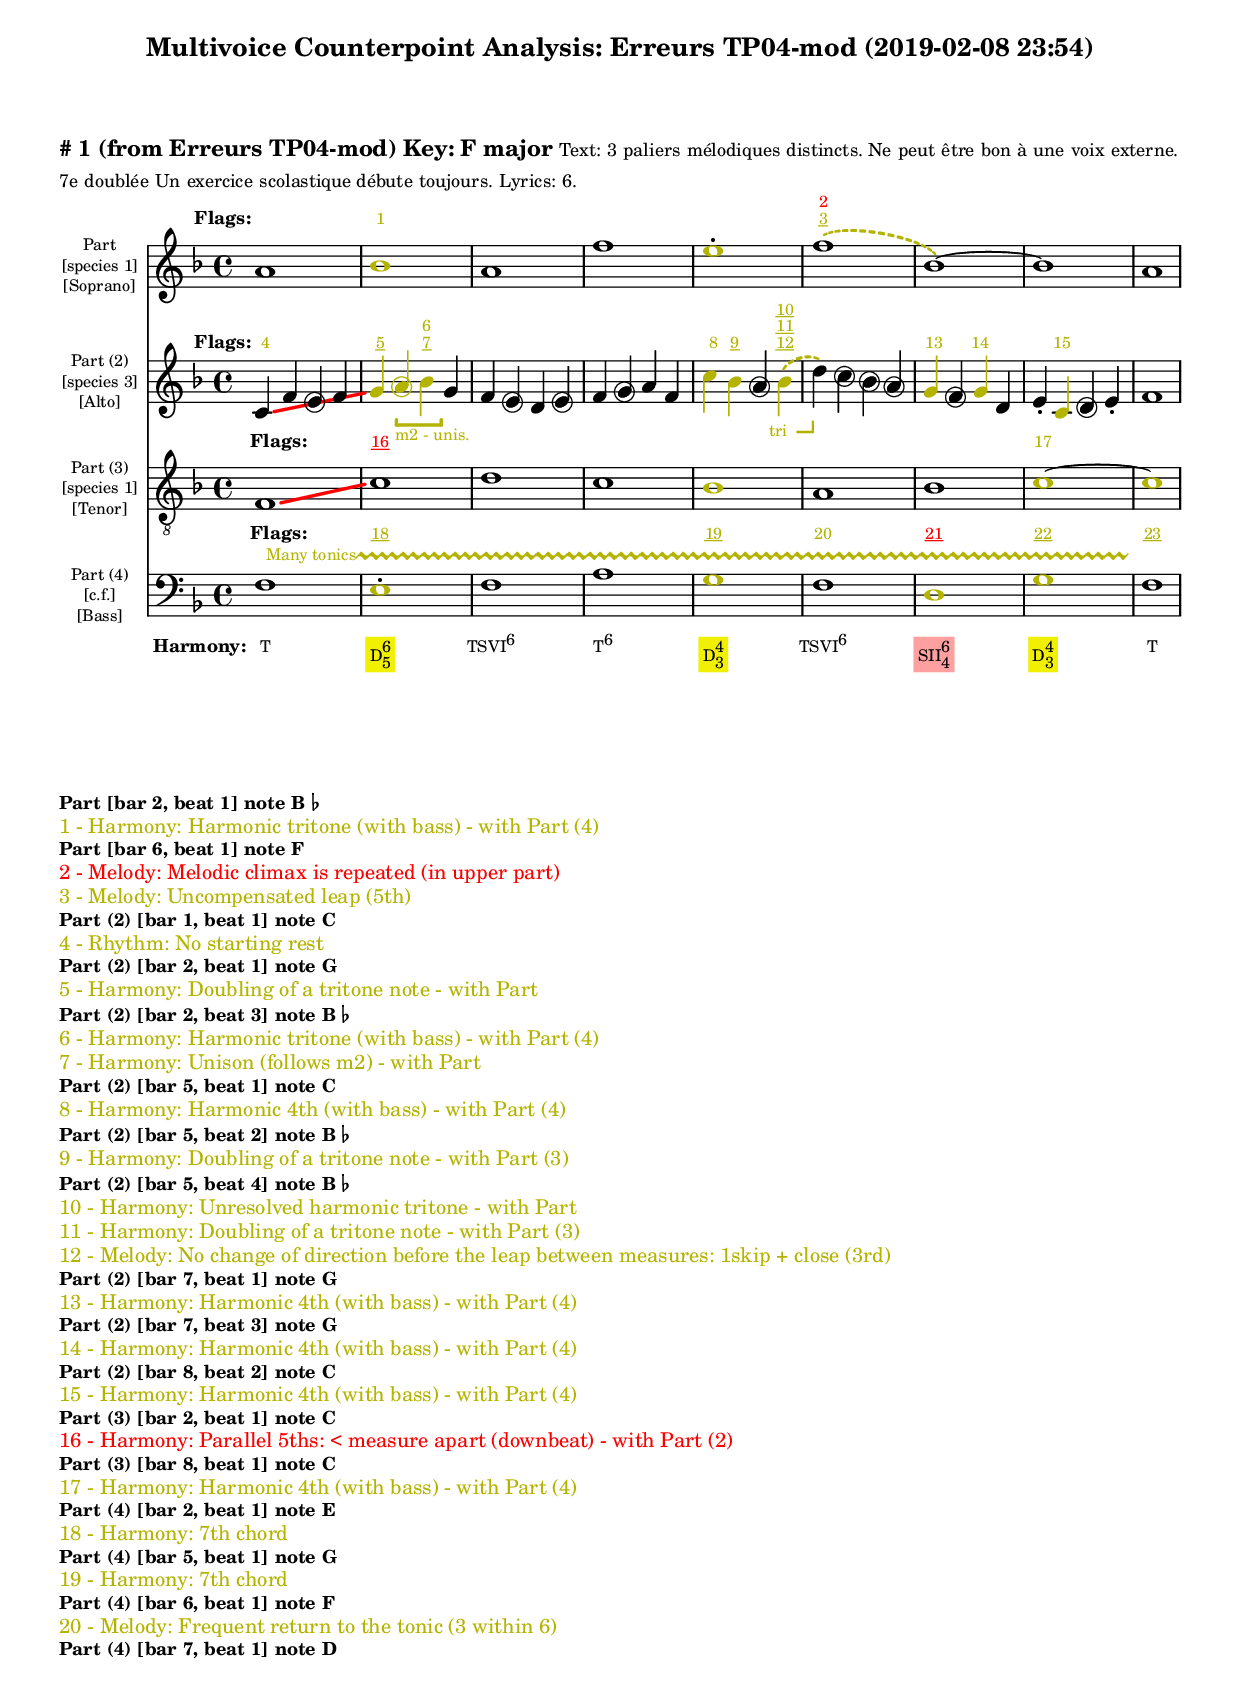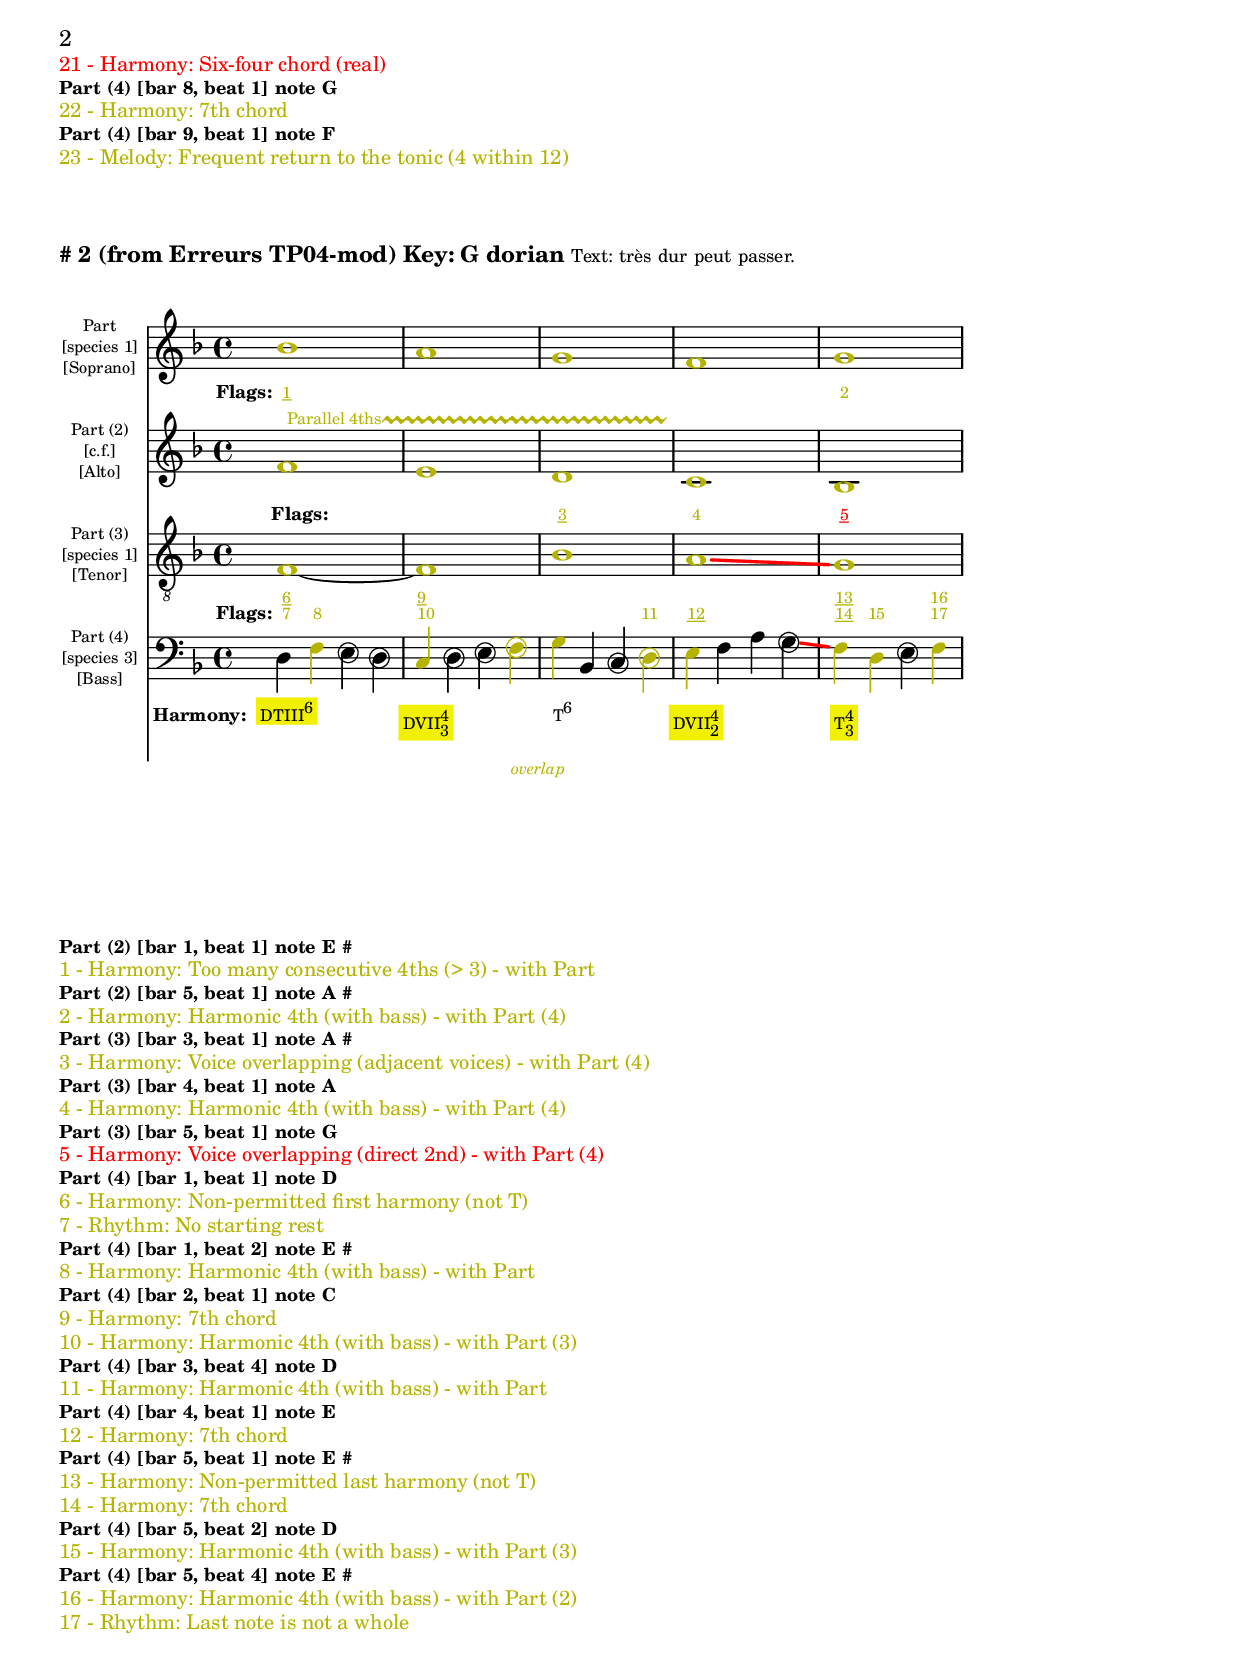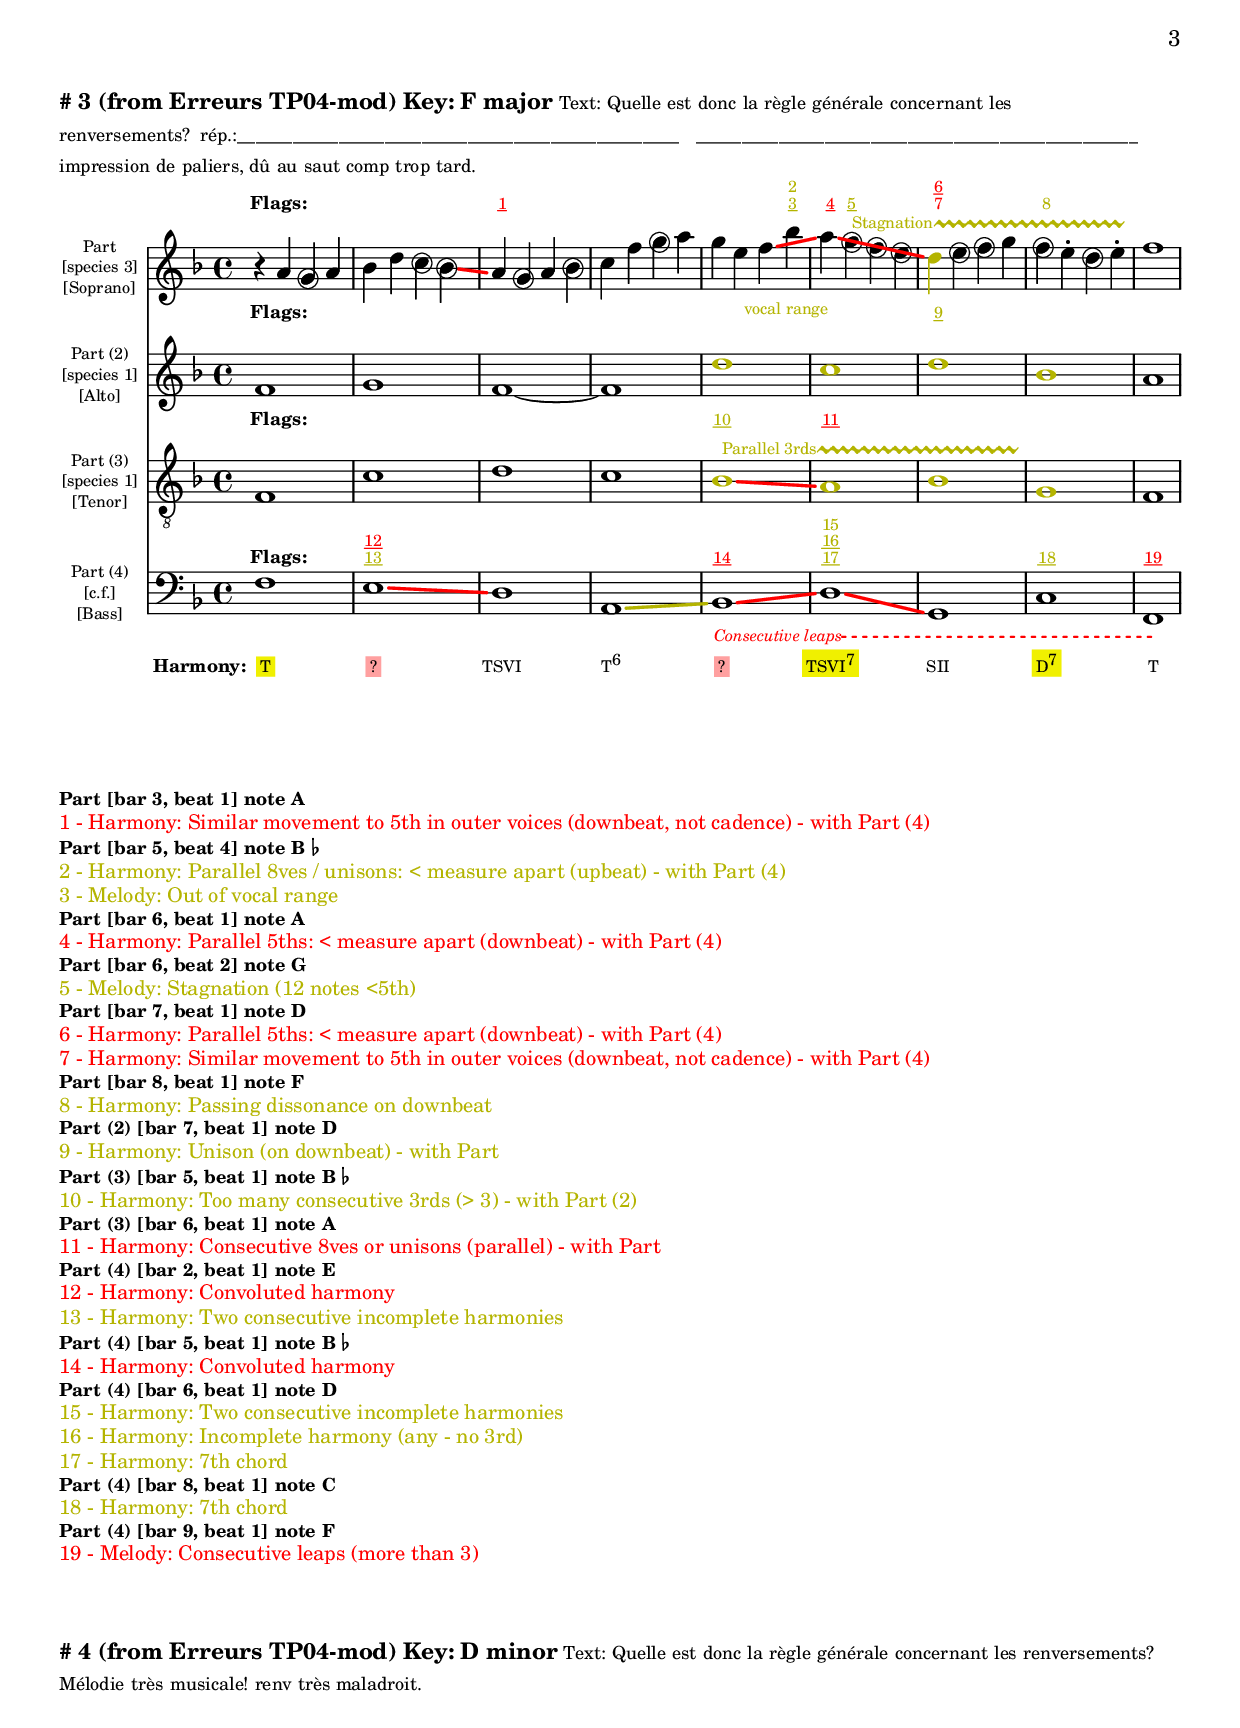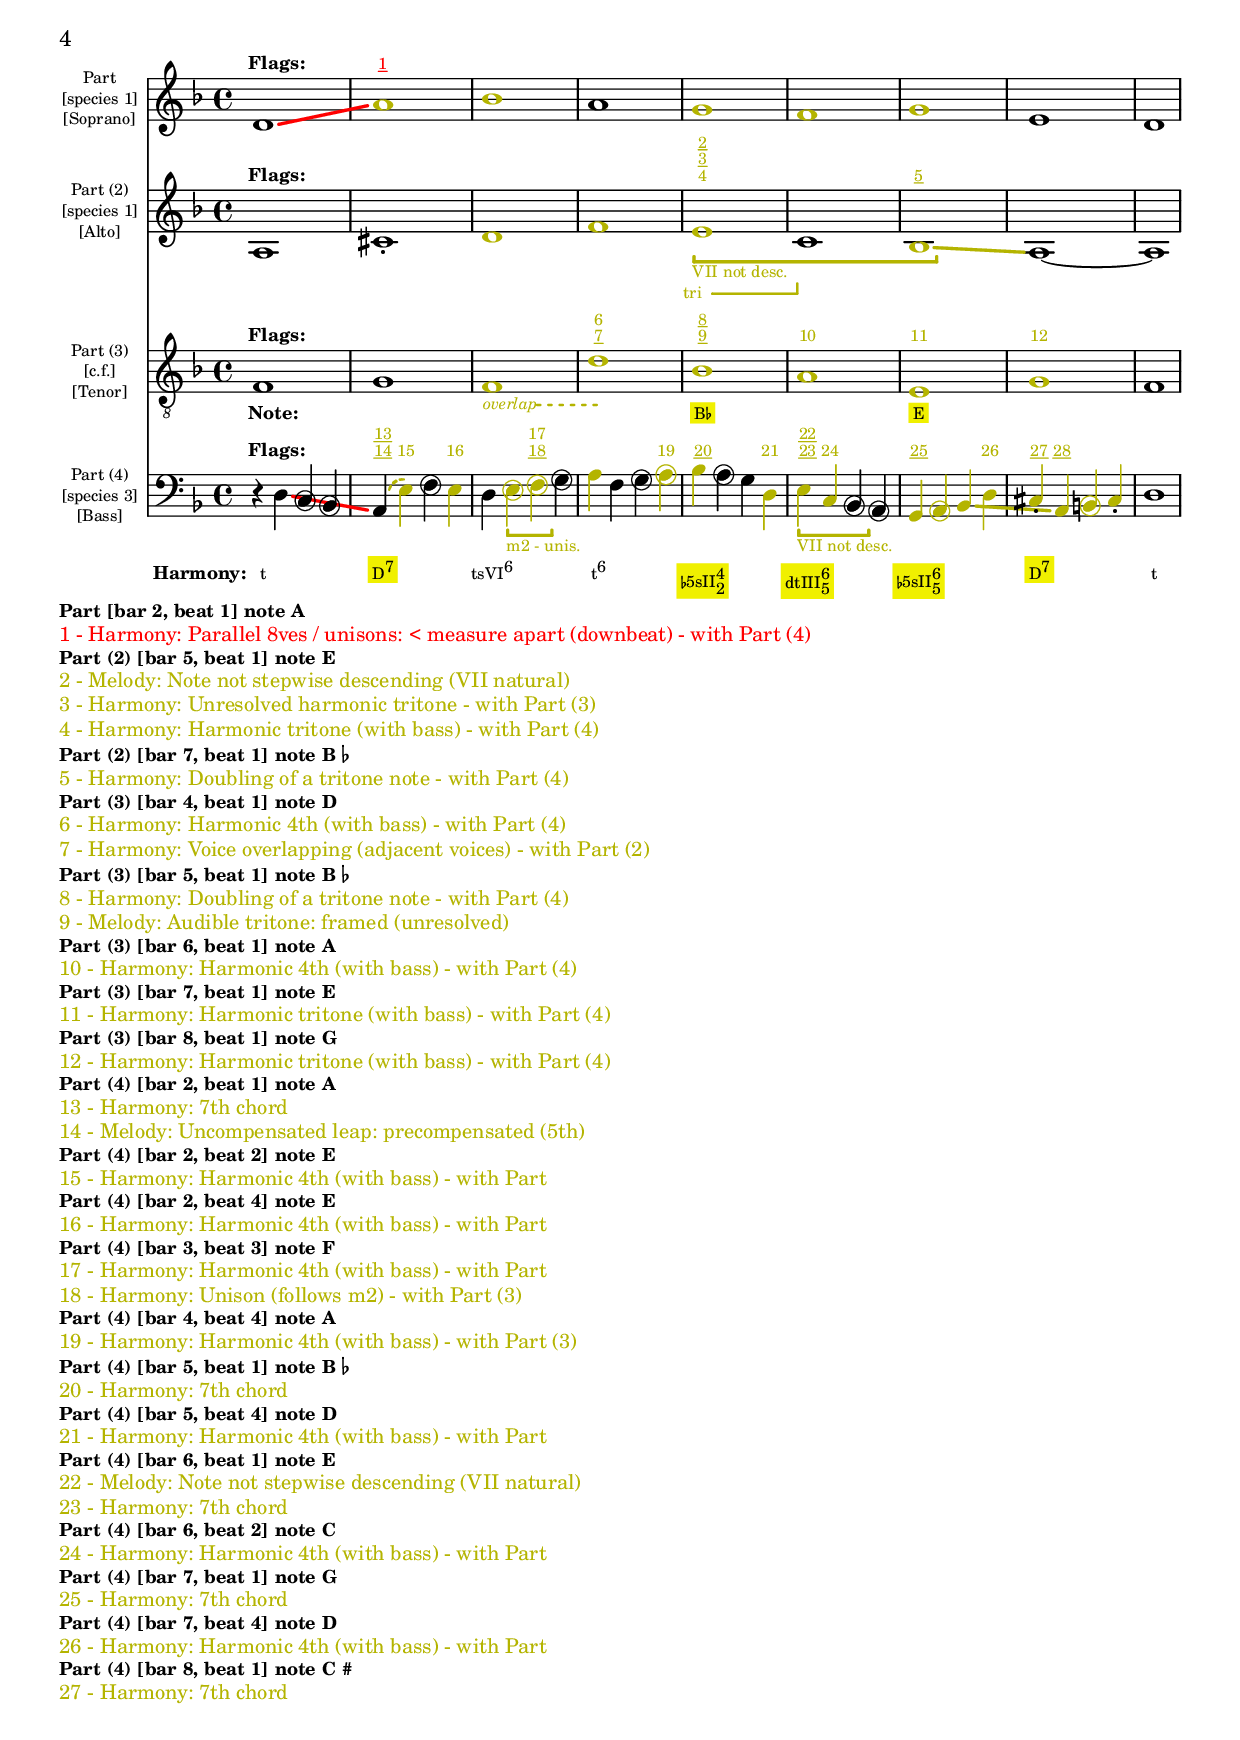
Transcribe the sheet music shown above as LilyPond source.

\version "2.18.2"
\language "english"
\paper { 
  #(include-special-characters) 
  bottom-margin = 0.27\in
  #(define page-breaking ly:optimal-breaking)
}
circle =
\once \override NoteHead.stencil = #(lambda (grob)
    (let* ((note (ly:note-head::print grob))
           (combo-stencil (ly:stencil-add
               note
               (circle-stencil note 0.1 0.2))))
          (ly:make-stencil (ly:stencil-expr combo-stencil)
            (ly:stencil-extent note X)
            (ly:stencil-extent note Y))))
speakOn = {
  \override Stem.stencil =
    #(lambda (grob)
       (let* ((x-parent (ly:grob-parent grob X))
              (is-rest? (ly:grob? (ly:grob-object x-parent 'rest))))
         (if is-rest?
             empty-stencil
             (ly:stencil-combine-at-edge
              (ly:stem::print grob)
              Y
              (- (ly:grob-property grob 'direction))
              (grob-interpret-markup grob
                                     (markup #:center-align #:fontsize -4
                                             #:musicglyph "noteheads.s2cross"))
              -2.3))))
}

speakOff = {
  \revert Stem.stencil
  \revert Flag.stencil
}

#(define-markup-command (on-color layout props color arg) (color? markup?)
   (let* ((stencil (interpret-markup layout props arg))
          (X-ext (ly:stencil-extent stencil X))
          (Y-ext (ly:stencil-extent stencil Y)))
     (ly:stencil-add (ly:make-stencil
                      (list 'color color
                        (ly:stencil-expr (ly:round-filled-box X-ext Y-ext 0))
                        X-ext Y-ext)) stencil)))

#(define-markup-command (left-bracket layout props) ()
"Draw left hand bracket"
(let* ((th 0.3) ;; todo: take from GROB
	(width (* 2.5 th)) ;; todo: take from GROB
	(ext '(-2.8 . 2.8))) ;; todo: take line-count into account
	(ly:bracket Y ext th width)))

leftBracket = {
  \once\override BreathingSign.text = #(make-left-bracket-markup)
  \once\override BreathingSign.break-visibility = #end-of-line-invisible
  \once\override BreathingSign.Y-offset = ##f
  % Trick to print it after barlines and signatures:
  \once\override BreathingSign.break-align-symbol = #'custos
  \breathe 
}


#(define-markup-command (right-bracket layout props) ()
"Draw right hand bracket"
  (let* ((th .3);;todo: take from GROB
          (width (* 2.5 th)) ;; todo: take from GROB
          (ext '(-2.8 . 2.8))) ;; todo: take line-count into account
        (ly:bracket Y ext th (- width))))

rightBracket = {
  \once\override BreathingSign.text = #(make-right-bracket-markup)
  \once\override BreathingSign.Y-offset = ##f
  \breathe
}

#(define (label text color)
  (lambda (grob)
    (ly:stencil-aligned-to
      (ly:stencil-combine-at-edge
        (ly:stencil-aligned-to (ly:horizontal-bracket::print grob) X LEFT)
        Y (ly:grob-property grob 'direction)
        (ly:stencil-aligned-to (grob-interpret-markup grob (markup 
                                                            #:with-color color
                                                            (#:teeny text))) X LEFT)
      0.2)
     X LEFT)))

myTS =
#(define-music-function (parser location st color) (string? color?)
  #{
    \override TextSpanner.style = #'dashed-line
      \override TextSpanner.dash-fraction = #0.3
  \override TextSpanner.dash-period = #1
    \override TextSpanner.font-size = #-3
    \override TextSpanner.bound-details.left.stencil-align-dir-y = #CENTER
    \override TextSpanner.bound-details.left.text = #st
    \override TextSpanner.color = #color
    \override TextSpanner.thickness = #2
  #})

\header {
  title = ""
  subtitle = "Multivoice Counterpoint Analysis: Erreurs TP04-mod (2019-02-08 23:54)"
  dedication = ""
}

\markup {
      \vspace #1

}
\markup {
      \vspace #1

}
\markup \wordwrap {
  \bold {
"#"1 (from Erreurs TP04-mod) Key: F major
}
\tiny { 
"Text:" "3" "paliers" "mélodiques" "distincts.
Ne" "peut" "être" "bon" "à" "une" "voix" "externe." "7e" "doublée" "Un" "exercice" "scolastique
débute" "" "toujours."
}
\tiny { 
"Lyrics:" "6."
}

}
<<
\new Staff = "staff3" {
     
  \set Staff.instrumentName = \markup { \teeny \override #'(baseline-skip . 2.0) \center-column{ "Part"  "[species 1]"  "[Soprano]" } }
  \clef "treble"
  \key f
  \major
  \time 4/4
  \override Score.VoltaBracketSpanner #'outside-staff-priority = 100
  \override Score.VoltaBracketSpanner #'direction = -1
  \override Score.VoltaBracket #'edge-height = #'(0.0 . 0.0)
  \override Score.VoltaBracket #'font-name = #"New Century Schoolbook" 
  \override Score.VoltaBracket #'font-shape = #'bold 
  \override Score.VoltaBracket.thickness = #3
  \override Score.Glissando.breakable = ##t
  \override Score.Glissando.after-line-breaking = ##t
  \override Staff.OttavaBracket.thickness = #2
  \override Staff.PianoPedalBracket.thickness = #2
  \set Staff.pedalSustainStyle = #'mixed
  \accidentalStyle modern-cautionary
  % \set Score.barNumberVisibility = #(every-nth-bar-number-visible 4)
  % \override Score.BarNumber.break-visibility = ##(#f #t #t)
  \new Voice \with {
    \remove "Note_heads_engraver"
    \consists "Completion_heads_engraver"
    \remove "Rest_engraver"
    \consists "Completion_rest_engraver"
    \override Glissando.minimum-length = #5
    \override Glissando.springs-and-rods = #ly:spanner::set-spacing-rods
    \override Glissando.thickness = #'3
    \override Slur.line-thickness = #2
    \slurDashed
    \slurDashPattern #0.5 #0.75
    \override PhrasingSlur.line-thickness = #2
    \phrasingSlurDown \phrasingSlurDashed
    \consists "Horizontal_bracket_engraver"
    \override HorizontalBracket.thickness=3
    \override HorizontalBracket.#'bracket-flare = #'(0 . 0)
    \override HorizontalBracket.#'edge-height = #'(0.5 . 0.5)
    \override HorizontalBracket #'shorten-pair = #'(-0.3 . -0.3) 
    \override TrillSpanner.bound-details.left.text = ##f
  }

  { a'1
\once \override NoteHead.color = #(rgb-color 0.706 0.706 0.000)
\once \override Stem.color = #(rgb-color 0.706 0.706 0.000)
bf'1
a'1
f''1
\once \override NoteHead.color = #(rgb-color 0.706 0.706 0.000)
\once \override Stem.color = #(rgb-color 0.706 0.706 0.000)
e''1
\staccato
\override Slur.color=#(rgb-color 0.706 0.706 0.000)
f''1
(
bf'1~
)
bf'1
a'1

  }
}
  \new Lyrics \with { alignAboveContext = "staff3" } {
    \lyricmode {
      \override StanzaNumber.font-size = #-2
      \set stanza = #" Flags:"
 \skip 8  \skip 8  \skip 8  \skip 8  \skip 8  \skip 8  \skip 8  \skip 8       \markup{ \teeny \override #`(direction . ,UP) \override #'(baseline-skip . 1.6) { \dir-column {
        \with-color #(rgb-color 0.706 0.706 0.000)  1
      } } }8
 \skip 8  \skip 8  \skip 8  \skip 8  \skip 8  \skip 8  \skip 8  \skip 8  \skip 8  \skip 8  \skip 8  \skip 8  \skip 8  \skip 8  \skip 8  \skip 8  \skip 8  \skip 8  \skip 8  \skip 8  \skip 8  \skip 8  \skip 8  \skip 8  \skip 8  \skip 8  \skip 8  \skip 8  \skip 8  \skip 8  \skip 8       \markup{ \teeny \override #`(direction . ,UP) \override #'(baseline-skip . 1.6) { \dir-column {
        \with-color #(rgb-color 0.706 0.706 0.000) \underline 3
        \with-color #(rgb-color 1.000 0.000 0.000)  2
      } } }8
 \skip 8  \skip 8  \skip 8  \skip 8  \skip 8  \skip 8  \skip 8  \skip 8  \skip 8  \skip 8  \skip 8  \skip 8  \skip 8  \skip 8  \skip 8  \skip 8  \skip 8  \skip 8  \skip 8  \skip 8  \skip 8  \skip 8  \skip 8  \skip 8  \skip 8  \skip 8  \skip 8  \skip 8  \skip 8  \skip 8  \skip 8     }
  }
\new Staff = "staff2" {
     
  \set Staff.instrumentName = \markup { \teeny \override #'(baseline-skip . 2.0) \center-column{ "Part (2)"  "[species 3]"  "[Alto]" } }
  \clef "treble"
  \key f
  \major
  \time 4/4
  \override Score.VoltaBracketSpanner #'outside-staff-priority = 100
  \override Score.VoltaBracketSpanner #'direction = -1
  \override Score.VoltaBracket #'edge-height = #'(0.0 . 0.0)
  \override Score.VoltaBracket #'font-name = #"New Century Schoolbook" 
  \override Score.VoltaBracket #'font-shape = #'bold 
  \override Score.VoltaBracket.thickness = #3
  \override Score.Glissando.breakable = ##t
  \override Score.Glissando.after-line-breaking = ##t
  \override Staff.OttavaBracket.thickness = #2
  \override Staff.PianoPedalBracket.thickness = #2
  \set Staff.pedalSustainStyle = #'mixed
  \accidentalStyle modern-cautionary
  % \set Score.barNumberVisibility = #(every-nth-bar-number-visible 4)
  % \override Score.BarNumber.break-visibility = ##(#f #t #t)
  \new Voice \with {
    \remove "Note_heads_engraver"
    \consists "Completion_heads_engraver"
    \remove "Rest_engraver"
    \consists "Completion_rest_engraver"
    \override Glissando.minimum-length = #5
    \override Glissando.springs-and-rods = #ly:spanner::set-spacing-rods
    \override Glissando.thickness = #'3
    \override Slur.line-thickness = #2
    \slurDashed
    \slurDashPattern #0.5 #0.75
    \override PhrasingSlur.line-thickness = #2
    \phrasingSlurDown \phrasingSlurDashed
    \consists "Horizontal_bracket_engraver"
    \override HorizontalBracket.thickness=3
    \override HorizontalBracket.#'bracket-flare = #'(0 . 0)
    \override HorizontalBracket.#'edge-height = #'(0.5 . 0.5)
    \override HorizontalBracket #'shorten-pair = #'(-0.3 . -0.3) 
    \override TrillSpanner.bound-details.left.text = ##f
  }

  { \override Glissando.color=#(rgb-color 1.000 0.000 0.000)
c'4
\glissando
 \override NoteColumn.glissando-skip = ##t
f'4
\circle
e'4
f'4
\override NoteColumn.glissando-skip = ##f
\once \override NoteHead.color = #(rgb-color 0.706 0.706 0.000)
\once \override Stem.color = #(rgb-color 0.706 0.706 0.000)
g'4
\override HorizontalBracket.color=#(rgb-color 0.706 0.706 0.000)
\circle
\once \override NoteHead.color = #(rgb-color 0.706 0.706 0.000)
\once \override Stem.color = #(rgb-color 0.706 0.706 0.000)
a'4
-\tweak #'stencil #(label "m2 - unis." (rgb-color 0.706 0.706 0.000))\startGroup
\once \override NoteHead.color = #(rgb-color 0.706 0.706 0.000)
\once \override Stem.color = #(rgb-color 0.706 0.706 0.000)
bf'4
\stopGroup
g'4
f'4
\circle
e'4
d'4
\circle
e'4
f'4
\circle
g'4
a'4
f'4
\once \override NoteHead.color = #(rgb-color 0.706 0.706 0.000)
\once \override Stem.color = #(rgb-color 0.706 0.706 0.000)
c''4
\once \override NoteHead.color = #(rgb-color 0.706 0.706 0.000)
\once \override Stem.color = #(rgb-color 0.706 0.706 0.000)
bf'4
\circle
a'4
\override Slur.color=#(rgb-color 0.706 0.706 0.000)
\override Staff.PianoPedalBracket.color = #(rgb-color 0.706 0.706 0.000)
 \override Staff.SustainPedal #'stencil =
 #(lambda (grob) (grob-interpret-markup grob (markup
 #:with-color (rgb-color 0.706 0.706 0.000)
 #:lower 0.4
 (#:teeny "tri"))))
 \textSpannerDown
\once \override NoteHead.color = #(rgb-color 0.706 0.706 0.000)
\once \override Stem.color = #(rgb-color 0.706 0.706 0.000)
bf'4
\sustainOn
(
d''4
)
\sustainOff
\circle
c''4
\circle
bf'4
\circle
a'4
\once \override NoteHead.color = #(rgb-color 0.706 0.706 0.000)
\once \override Stem.color = #(rgb-color 0.706 0.706 0.000)
g'4
\circle
f'4
\once \override NoteHead.color = #(rgb-color 0.706 0.706 0.000)
\once \override Stem.color = #(rgb-color 0.706 0.706 0.000)
g'4
d'4
e'4
\staccato
\once \override NoteHead.color = #(rgb-color 0.706 0.706 0.000)
\once \override Stem.color = #(rgb-color 0.706 0.706 0.000)
c'4
\circle
d'4
e'4
\staccato
f'1

  }
}
  \new Lyrics \with { alignAboveContext = "staff2" } {
    \lyricmode {
      \override StanzaNumber.font-size = #-2
      \set stanza = #" Flags:"
      \markup{ \teeny \override #`(direction . ,UP) \override #'(baseline-skip . 1.6) { \dir-column {
        \with-color #(rgb-color 0.706 0.706 0.000)  4
      } } }8
 \skip 8  \skip 8  \skip 8  \skip 8  \skip 8  \skip 8  \skip 8       \markup{ \teeny \override #`(direction . ,UP) \override #'(baseline-skip . 1.6) { \dir-column {
        \with-color #(rgb-color 0.706 0.706 0.000) \underline 5
      } } }8
 \skip 8  \skip 8  \skip 8       \markup{ \teeny \override #`(direction . ,UP) \override #'(baseline-skip . 1.6) { \dir-column {
        \with-color #(rgb-color 0.706 0.706 0.000) \underline 7
        \with-color #(rgb-color 0.706 0.706 0.000)  6
      } } }8
 \skip 8  \skip 8  \skip 8  \skip 8  \skip 8  \skip 8  \skip 8  \skip 8  \skip 8  \skip 8  \skip 8  \skip 8  \skip 8  \skip 8  \skip 8  \skip 8  \skip 8  \skip 8  \skip 8       \markup{ \teeny \override #`(direction . ,UP) \override #'(baseline-skip . 1.6) { \dir-column {
        \with-color #(rgb-color 0.706 0.706 0.000)  8
      } } }8
 \skip 8       \markup{ \teeny \override #`(direction . ,UP) \override #'(baseline-skip . 1.6) { \dir-column {
        \with-color #(rgb-color 0.706 0.706 0.000) \underline 9
      } } }8
 \skip 8  \skip 8  \skip 8       \markup{ \teeny \override #`(direction . ,UP) \override #'(baseline-skip . 1.6) { \dir-column {
        \with-color #(rgb-color 0.706 0.706 0.000) \underline 12
        \with-color #(rgb-color 0.706 0.706 0.000) \underline 11
        \with-color #(rgb-color 0.706 0.706 0.000) \underline 10
      } } }8
 \skip 8  \skip 8  \skip 8  \skip 8  \skip 8  \skip 8  \skip 8  \skip 8  \skip 8       \markup{ \teeny \override #`(direction . ,UP) \override #'(baseline-skip . 1.6) { \dir-column {
        \with-color #(rgb-color 0.706 0.706 0.000)  13
      } } }8
 \skip 8  \skip 8  \skip 8       \markup{ \teeny \override #`(direction . ,UP) \override #'(baseline-skip . 1.6) { \dir-column {
        \with-color #(rgb-color 0.706 0.706 0.000)  14
      } } }8
 \skip 8  \skip 8  \skip 8  \skip 8  \skip 8       \markup{ \teeny \override #`(direction . ,UP) \override #'(baseline-skip . 1.6) { \dir-column {
        \with-color #(rgb-color 0.706 0.706 0.000)  15
      } } }8
 \skip 8  \skip 8  \skip 8  \skip 8  \skip 8  \skip 8  \skip 8  \skip 8  \skip 8  \skip 8  \skip 8  \skip 8  \skip 8     }
  }
\new Staff = "staff1" {
     
  \set Staff.instrumentName = \markup { \teeny \override #'(baseline-skip . 2.0) \center-column{ "Part (3)"  "[species 1]"  "[Tenor]" } }
  \clef "treble_8"
  \key f
  \major
  \time 4/4
  \override Score.VoltaBracketSpanner #'outside-staff-priority = 100
  \override Score.VoltaBracketSpanner #'direction = -1
  \override Score.VoltaBracket #'edge-height = #'(0.0 . 0.0)
  \override Score.VoltaBracket #'font-name = #"New Century Schoolbook" 
  \override Score.VoltaBracket #'font-shape = #'bold 
  \override Score.VoltaBracket.thickness = #3
  \override Score.Glissando.breakable = ##t
  \override Score.Glissando.after-line-breaking = ##t
  \override Staff.OttavaBracket.thickness = #2
  \override Staff.PianoPedalBracket.thickness = #2
  \set Staff.pedalSustainStyle = #'mixed
  \accidentalStyle modern-cautionary
  % \set Score.barNumberVisibility = #(every-nth-bar-number-visible 4)
  % \override Score.BarNumber.break-visibility = ##(#f #t #t)
  \new Voice \with {
    \remove "Note_heads_engraver"
    \consists "Completion_heads_engraver"
    \remove "Rest_engraver"
    \consists "Completion_rest_engraver"
    \override Glissando.minimum-length = #5
    \override Glissando.springs-and-rods = #ly:spanner::set-spacing-rods
    \override Glissando.thickness = #'3
    \override Slur.line-thickness = #2
    \slurDashed
    \slurDashPattern #0.5 #0.75
    \override PhrasingSlur.line-thickness = #2
    \phrasingSlurDown \phrasingSlurDashed
    \consists "Horizontal_bracket_engraver"
    \override HorizontalBracket.thickness=3
    \override HorizontalBracket.#'bracket-flare = #'(0 . 0)
    \override HorizontalBracket.#'edge-height = #'(0.5 . 0.5)
    \override HorizontalBracket #'shorten-pair = #'(-0.3 . -0.3) 
    \override TrillSpanner.bound-details.left.text = ##f
  }

  { \override Glissando.color=#(rgb-color 1.000 0.000 0.000)
f1
\glissando
 \override NoteColumn.glissando-skip = ##t
\override NoteColumn.glissando-skip = ##f
c'1
d'1
c'1
\once \override NoteHead.color = #(rgb-color 0.706 0.706 0.000)
\once \override Stem.color = #(rgb-color 0.706 0.706 0.000)
bf1
a1
bf1
\once \override NoteHead.color = #(rgb-color 0.706 0.706 0.000)
\once \override Stem.color = #(rgb-color 0.706 0.706 0.000)
c'1~
\once \override NoteHead.color = #(rgb-color 0.706 0.706 0.000)
\once \override Stem.color = #(rgb-color 0.706 0.706 0.000)
c'1

  }
}
  \new Lyrics \with { alignAboveContext = "staff1" } {
    \lyricmode {
      \override StanzaNumber.font-size = #-2
      \set stanza = #" Flags:"
 \skip 8  \skip 8  \skip 8  \skip 8  \skip 8  \skip 8  \skip 8  \skip 8       \markup{ \teeny \override #`(direction . ,UP) \override #'(baseline-skip . 1.6) { \dir-column {
        \with-color #(rgb-color 1.000 0.000 0.000) \underline 16
      } } }8
 \skip 8  \skip 8  \skip 8  \skip 8  \skip 8  \skip 8  \skip 8  \skip 8  \skip 8  \skip 8  \skip 8  \skip 8  \skip 8  \skip 8  \skip 8  \skip 8  \skip 8  \skip 8  \skip 8  \skip 8  \skip 8  \skip 8  \skip 8  \skip 8  \skip 8  \skip 8  \skip 8  \skip 8  \skip 8  \skip 8  \skip 8  \skip 8  \skip 8  \skip 8  \skip 8  \skip 8  \skip 8  \skip 8  \skip 8  \skip 8  \skip 8  \skip 8  \skip 8  \skip 8  \skip 8  \skip 8  \skip 8       \markup{ \teeny \override #`(direction . ,UP) \override #'(baseline-skip . 1.6) { \dir-column {
        \with-color #(rgb-color 0.706 0.706 0.000)  17
      } } }8
 \skip 8  \skip 8  \skip 8  \skip 8  \skip 8  \skip 8  \skip 8  \skip 8  \skip 8  \skip 8  \skip 8  \skip 8  \skip 8  \skip 8  \skip 8     }
  }
\new Staff = "staff0" {
     
  \set Staff.instrumentName = \markup { \teeny \override #'(baseline-skip . 2.0) \center-column{ "Part (4)"  "[c.f.]"  "[Bass]" } }
  \clef "bass"
  \key f
  \major
  \time 4/4
  \override Score.VoltaBracketSpanner #'outside-staff-priority = 100
  \override Score.VoltaBracketSpanner #'direction = -1
  \override Score.VoltaBracket #'edge-height = #'(0.0 . 0.0)
  \override Score.VoltaBracket #'font-name = #"New Century Schoolbook" 
  \override Score.VoltaBracket #'font-shape = #'bold 
  \override Score.VoltaBracket.thickness = #3
  \override Score.Glissando.breakable = ##t
  \override Score.Glissando.after-line-breaking = ##t
  \override Staff.OttavaBracket.thickness = #2
  \override Staff.PianoPedalBracket.thickness = #2
  \set Staff.pedalSustainStyle = #'mixed
  \accidentalStyle modern-cautionary
  % \set Score.barNumberVisibility = #(every-nth-bar-number-visible 4)
  % \override Score.BarNumber.break-visibility = ##(#f #t #t)
  \new Voice \with {
    \remove "Note_heads_engraver"
    \consists "Completion_heads_engraver"
    \remove "Rest_engraver"
    \consists "Completion_rest_engraver"
    \override Glissando.minimum-length = #5
    \override Glissando.springs-and-rods = #ly:spanner::set-spacing-rods
    \override Glissando.thickness = #'3
    \override Slur.line-thickness = #2
    \slurDashed
    \slurDashPattern #0.5 #0.75
    \override PhrasingSlur.line-thickness = #2
    \phrasingSlurDown \phrasingSlurDashed
    \consists "Horizontal_bracket_engraver"
    \override HorizontalBracket.thickness=3
    \override HorizontalBracket.#'bracket-flare = #'(0 . 0)
    \override HorizontalBracket.#'edge-height = #'(0.5 . 0.5)
    \override HorizontalBracket #'shorten-pair = #'(-0.3 . -0.3) 
    \override TrillSpanner.bound-details.left.text = ##f
  }

  { \override TrillSpanner.bound-details.left.text = \markup{ \raise #0.6 \teeny "Many tonics" }
  \override TrillSpanner.color = #(rgb-color 0.706 0.706 0.000)
f1
\startTrillSpan
\once \override NoteHead.color = #(rgb-color 0.706 0.706 0.000)
\once \override Stem.color = #(rgb-color 0.706 0.706 0.000)
e1
\staccato
f1
a1
\once \override NoteHead.color = #(rgb-color 0.706 0.706 0.000)
\once \override Stem.color = #(rgb-color 0.706 0.706 0.000)
g1
f1
\once \override NoteHead.color = #(rgb-color 0.706 0.706 0.000)
\once \override Stem.color = #(rgb-color 0.706 0.706 0.000)
d1
\once \override NoteHead.color = #(rgb-color 0.706 0.706 0.000)
\once \override Stem.color = #(rgb-color 0.706 0.706 0.000)
g1
f1
\stopTrillSpan

  }
}
  \new Lyrics \with { alignAboveContext = "staff0" } {
    \lyricmode {
      \override StanzaNumber.font-size = #-2
      \set stanza = #" Flags:"
 \skip 8  \skip 8  \skip 8  \skip 8  \skip 8  \skip 8  \skip 8  \skip 8       \markup{ \teeny \override #`(direction . ,UP) \override #'(baseline-skip . 1.6) { \dir-column {
        \with-color #(rgb-color 0.706 0.706 0.000) \underline 18
      } } }8
 \skip 8  \skip 8  \skip 8  \skip 8  \skip 8  \skip 8  \skip 8  \skip 8  \skip 8  \skip 8  \skip 8  \skip 8  \skip 8  \skip 8  \skip 8  \skip 8  \skip 8  \skip 8  \skip 8  \skip 8  \skip 8  \skip 8  \skip 8       \markup{ \teeny \override #`(direction . ,UP) \override #'(baseline-skip . 1.6) { \dir-column {
        \with-color #(rgb-color 0.706 0.706 0.000) \underline 19
      } } }8
 \skip 8  \skip 8  \skip 8  \skip 8  \skip 8  \skip 8  \skip 8       \markup{ \teeny \override #`(direction . ,UP) \override #'(baseline-skip . 1.6) { \dir-column {
        \with-color #(rgb-color 0.706 0.706 0.000)  20
      } } }8
 \skip 8  \skip 8  \skip 8  \skip 8  \skip 8  \skip 8  \skip 8       \markup{ \teeny \override #`(direction . ,UP) \override #'(baseline-skip . 1.6) { \dir-column {
        \with-color #(rgb-color 1.000 0.000 0.000) \underline 21
      } } }8
 \skip 8  \skip 8  \skip 8  \skip 8  \skip 8  \skip 8  \skip 8       \markup{ \teeny \override #`(direction . ,UP) \override #'(baseline-skip . 1.6) { \dir-column {
        \with-color #(rgb-color 0.706 0.706 0.000) \underline 22
      } } }8
 \skip 8  \skip 8  \skip 8  \skip 8  \skip 8  \skip 8  \skip 8       \markup{ \teeny \override #`(direction . ,UP) \override #'(baseline-skip . 1.6) { \dir-column {
        \with-color #(rgb-color 0.706 0.706 0.000) \underline 23
      } } }8
 \skip 8  \skip 8  \skip 8  \skip 8  \skip 8  \skip 8  \skip 8     }
  }
  \new Lyrics \with { alignBelowContext = "staff0" } {
    \lyricmode {
      \override StanzaNumber.font-size = #-2
      \set stanza = #" Harmony:"
      \override InstrumentName #'font-series = #'bold
      \override InstrumentName.font-size = #-2
      \set shortVocalName = "H:"
  \markup{   \teeny 
  \pad-markup #0.4 
\concat { T } }8
 \skip 8  \skip 8  \skip 8  \skip 8  \skip 8  \skip 8  \skip 8   \markup{   \teeny 
  \on-color #(rgb-color 0.941 0.941 0.000)   \pad-markup #0.4 
  \concat { 
    \general-align #Y #0.5 {D}
    \teeny
    \override #'(baseline-skip . 1.5) 
    \override #'(line-width . 100)  
    \center-column{ 6 5 } 
  }
}8
 \skip 8  \skip 8  \skip 8  \skip 8  \skip 8  \skip 8  \skip 8   \markup{   \teeny 
  \pad-markup #0.4 
\concat { TSVI \raise #0.7 6 } }8
 \skip 8  \skip 8  \skip 8  \skip 8  \skip 8  \skip 8  \skip 8   \markup{   \teeny 
  \pad-markup #0.4 
\concat { T \raise #0.7 6 } }8
 \skip 8  \skip 8  \skip 8  \skip 8  \skip 8  \skip 8  \skip 8   \markup{   \teeny 
  \on-color #(rgb-color 0.941 0.941 0.000)   \pad-markup #0.4 
  \concat { 
    \general-align #Y #0.5 {D}
    \teeny
    \override #'(baseline-skip . 1.5) 
    \override #'(line-width . 100)  
    \center-column{ 4 3 } 
  }
}8
 \skip 8  \skip 8  \skip 8  \skip 8  \skip 8  \skip 8  \skip 8   \markup{   \teeny 
  \pad-markup #0.4 
\concat { TSVI \raise #0.7 6 } }8
 \skip 8  \skip 8  \skip 8  \skip 8  \skip 8  \skip 8  \skip 8   \markup{   \teeny 
  \on-color #(rgb-color 1.000 0.627 0.627)   \pad-markup #0.4 
  \concat { 
    \general-align #Y #0.5 {SII}
    \teeny
    \override #'(baseline-skip . 1.5) 
    \override #'(line-width . 100)  
    \center-column{ 6 4 } 
  }
}8
 \skip 8  \skip 8  \skip 8  \skip 8  \skip 8  \skip 8  \skip 8   \markup{   \teeny 
  \on-color #(rgb-color 0.941 0.941 0.000)   \pad-markup #0.4 
  \concat { 
    \general-align #Y #0.5 {D}
    \teeny
    \override #'(baseline-skip . 1.5) 
    \override #'(line-width . 100)  
    \center-column{ 4 3 } 
  }
}8
 \skip 8  \skip 8  \skip 8  \skip 8  \skip 8  \skip 8  \skip 8   \markup{   \teeny 
  \pad-markup #0.4 
\concat { T } }8
    }
  }
>>
\markup \wordwrap \tiny \bold {
  Part [bar 2, beat 1] note B\raise #0.3 \magnify #0.7 \flat 
}
\markup \smaller \wordwrap \with-color #(rgb-color 0.706 0.706 0.000) {
  1 "-" "Harmony:" "Harmonic" "tritone" "(with" "bass)" "-" "with" "Part" "(4)"

}
\markup \wordwrap \tiny \bold {
  Part [bar 6, beat 1] note F
}
\markup \smaller \wordwrap \with-color #(rgb-color 1.000 0.000 0.000) {
  2 "-" "Melody:" "Melodic" "climax" "is" "repeated" "(in" "upper" "part)"

}
\markup \smaller \wordwrap \with-color #(rgb-color 0.706 0.706 0.000) {
  3 "-" "Melody:" "Uncompensated" "leap" "(5th)"

}
\markup \wordwrap \tiny \bold {
  Part (2) [bar 1, beat 1] note C
}
\markup \smaller \wordwrap \with-color #(rgb-color 0.706 0.706 0.000) {
  4 "-" "Rhythm:" "No" "starting" "rest"

}
\markup \wordwrap \tiny \bold {
  Part (2) [bar 2, beat 1] note G
}
\markup \smaller \wordwrap \with-color #(rgb-color 0.706 0.706 0.000) {
  5 "-" "Harmony:" "Doubling" "of" "a" "tritone" "note" "-" "with" "Part"

}
\markup \wordwrap \tiny \bold {
  Part (2) [bar 2, beat 3] note B\raise #0.3 \magnify #0.7 \flat 
}
\markup \smaller \wordwrap \with-color #(rgb-color 0.706 0.706 0.000) {
  6 "-" "Harmony:" "Harmonic" "tritone" "(with" "bass)" "-" "with" "Part" "(4)"

}
\markup \smaller \wordwrap \with-color #(rgb-color 0.706 0.706 0.000) {
  7 "-" "Harmony:" "Unison" "(follows" "m2)" "-" "with" "Part"

}
\markup \wordwrap \tiny \bold {
  Part (2) [bar 5, beat 1] note C
}
\markup \smaller \wordwrap \with-color #(rgb-color 0.706 0.706 0.000) {
  8 "-" "Harmony:" "Harmonic" "4th" "(with" "bass)" "-" "with" "Part" "(4)"

}
\markup \wordwrap \tiny \bold {
  Part (2) [bar 5, beat 2] note B\raise #0.3 \magnify #0.7 \flat 
}
\markup \smaller \wordwrap \with-color #(rgb-color 0.706 0.706 0.000) {
  9 "-" "Harmony:" "Doubling" "of" "a" "tritone" "note" "-" "with" "Part" "(3)"

}
\markup \wordwrap \tiny \bold {
  Part (2) [bar 5, beat 4] note B\raise #0.3 \magnify #0.7 \flat 
}
\markup \smaller \wordwrap \with-color #(rgb-color 0.706 0.706 0.000) {
  10 "-" "Harmony:" "Unresolved" "harmonic" "tritone" "-" "with" "Part"

}
\markup \smaller \wordwrap \with-color #(rgb-color 0.706 0.706 0.000) {
  11 "-" "Harmony:" "Doubling" "of" "a" "tritone" "note" "-" "with" "Part" "(3)"

}
\markup \smaller \wordwrap \with-color #(rgb-color 0.706 0.706 0.000) {
  12 "-" "Melody:" "No" "change" "of" "direction" "before" "the" "leap" "between" "measures:" "1skip" "+" "close" "(3rd)"

}
\markup \wordwrap \tiny \bold {
  Part (2) [bar 7, beat 1] note G
}
\markup \smaller \wordwrap \with-color #(rgb-color 0.706 0.706 0.000) {
  13 "-" "Harmony:" "Harmonic" "4th" "(with" "bass)" "-" "with" "Part" "(4)"

}
\markup \wordwrap \tiny \bold {
  Part (2) [bar 7, beat 3] note G
}
\markup \smaller \wordwrap \with-color #(rgb-color 0.706 0.706 0.000) {
  14 "-" "Harmony:" "Harmonic" "4th" "(with" "bass)" "-" "with" "Part" "(4)"

}
\markup \wordwrap \tiny \bold {
  Part (2) [bar 8, beat 2] note C
}
\markup \smaller \wordwrap \with-color #(rgb-color 0.706 0.706 0.000) {
  15 "-" "Harmony:" "Harmonic" "4th" "(with" "bass)" "-" "with" "Part" "(4)"

}
\markup \wordwrap \tiny \bold {
  Part (3) [bar 2, beat 1] note C
}
\markup \smaller \wordwrap \with-color #(rgb-color 1.000 0.000 0.000) {
  16 "-" "Harmony:" "Parallel" "5ths:" "<" "measure" "apart" "(downbeat)" "-" "with" "Part" "(2)"

}
\markup \wordwrap \tiny \bold {
  Part (3) [bar 8, beat 1] note C
}
\markup \smaller \wordwrap \with-color #(rgb-color 0.706 0.706 0.000) {
  17 "-" "Harmony:" "Harmonic" "4th" "(with" "bass)" "-" "with" "Part" "(4)"

}
\markup \wordwrap \tiny \bold {
  Part (4) [bar 2, beat 1] note E
}
\markup \smaller \wordwrap \with-color #(rgb-color 0.706 0.706 0.000) {
  18 "-" "Harmony:" "7th" "chord"

}
\markup \wordwrap \tiny \bold {
  Part (4) [bar 5, beat 1] note G
}
\markup \smaller \wordwrap \with-color #(rgb-color 0.706 0.706 0.000) {
  19 "-" "Harmony:" "7th" "chord"

}
\markup \wordwrap \tiny \bold {
  Part (4) [bar 6, beat 1] note F
}
\markup \smaller \wordwrap \with-color #(rgb-color 0.706 0.706 0.000) {
  20 "-" "Melody:" "Frequent" "return" "to" "the" "tonic" "(3" "within" "6)"

}
\markup \wordwrap \tiny \bold {
  Part (4) [bar 7, beat 1] note D
}
\markup \smaller \wordwrap \with-color #(rgb-color 1.000 0.000 0.000) {
  21 "-" "Harmony:" "Six-four" "chord" "(real)"

}
\markup \wordwrap \tiny \bold {
  Part (4) [bar 8, beat 1] note G
}
\markup \smaller \wordwrap \with-color #(rgb-color 0.706 0.706 0.000) {
  22 "-" "Harmony:" "7th" "chord"

}
\markup \wordwrap \tiny \bold {
  Part (4) [bar 9, beat 1] note F
}
\markup \smaller \wordwrap \with-color #(rgb-color 0.706 0.706 0.000) {
  23 "-" "Melody:" "Frequent" "return" "to" "the" "tonic" "(4" "within" "12)"

}
\markup {
      \vspace #1

}
\markup {
      \vspace #1

}
\markup \wordwrap {
  \bold {
"#"2 (from Erreurs TP04-mod) Key: G dorian
}
\tiny { 
"Text:" "très" "dur" "peut" "passer."
}

}
<<
\new Staff = "staff3" {
     
  \set Staff.instrumentName = \markup { \teeny \override #'(baseline-skip . 2.0) \center-column{ "Part"  "[species 1]"  "[Soprano]" } }
  \clef "treble"
  \key f
  \major
  \time 4/4
  \override Score.VoltaBracketSpanner #'outside-staff-priority = 100
  \override Score.VoltaBracketSpanner #'direction = -1
  \override Score.VoltaBracket #'edge-height = #'(0.0 . 0.0)
  \override Score.VoltaBracket #'font-name = #"New Century Schoolbook" 
  \override Score.VoltaBracket #'font-shape = #'bold 
  \override Score.VoltaBracket.thickness = #3
  \override Score.Glissando.breakable = ##t
  \override Score.Glissando.after-line-breaking = ##t
  \override Staff.OttavaBracket.thickness = #2
  \override Staff.PianoPedalBracket.thickness = #2
  \set Staff.pedalSustainStyle = #'mixed
  \accidentalStyle modern-cautionary
  % \set Score.barNumberVisibility = #(every-nth-bar-number-visible 4)
  % \override Score.BarNumber.break-visibility = ##(#f #t #t)
  \new Voice \with {
    \remove "Note_heads_engraver"
    \consists "Completion_heads_engraver"
    \remove "Rest_engraver"
    \consists "Completion_rest_engraver"
    \override Glissando.minimum-length = #5
    \override Glissando.springs-and-rods = #ly:spanner::set-spacing-rods
    \override Glissando.thickness = #'3
    \override Slur.line-thickness = #2
    \slurDashed
    \slurDashPattern #0.5 #0.75
    \override PhrasingSlur.line-thickness = #2
    \phrasingSlurDown \phrasingSlurDashed
    \consists "Horizontal_bracket_engraver"
    \override HorizontalBracket.thickness=3
    \override HorizontalBracket.#'bracket-flare = #'(0 . 0)
    \override HorizontalBracket.#'edge-height = #'(0.5 . 0.5)
    \override HorizontalBracket #'shorten-pair = #'(-0.3 . -0.3) 
    \override TrillSpanner.bound-details.left.text = ##f
  }

  { \once \override NoteHead.color = #(rgb-color 0.706 0.706 0.000)
\once \override Stem.color = #(rgb-color 0.706 0.706 0.000)
bf'1
\once \override NoteHead.color = #(rgb-color 0.706 0.706 0.000)
\once \override Stem.color = #(rgb-color 0.706 0.706 0.000)
a'1
\once \override NoteHead.color = #(rgb-color 0.706 0.706 0.000)
\once \override Stem.color = #(rgb-color 0.706 0.706 0.000)
g'1
\once \override NoteHead.color = #(rgb-color 0.706 0.706 0.000)
\once \override Stem.color = #(rgb-color 0.706 0.706 0.000)
f'1
\once \override NoteHead.color = #(rgb-color 0.706 0.706 0.000)
\once \override Stem.color = #(rgb-color 0.706 0.706 0.000)
g'1

  }
}
\new Staff = "staff2" {
     
  \set Staff.instrumentName = \markup { \teeny \override #'(baseline-skip . 2.0) \center-column{ "Part (2)"  "[c.f.]"  "[Alto]" } }
  \clef "treble"
  \key f
  \major
  \time 4/4
  \override Score.VoltaBracketSpanner #'outside-staff-priority = 100
  \override Score.VoltaBracketSpanner #'direction = -1
  \override Score.VoltaBracket #'edge-height = #'(0.0 . 0.0)
  \override Score.VoltaBracket #'font-name = #"New Century Schoolbook" 
  \override Score.VoltaBracket #'font-shape = #'bold 
  \override Score.VoltaBracket.thickness = #3
  \override Score.Glissando.breakable = ##t
  \override Score.Glissando.after-line-breaking = ##t
  \override Staff.OttavaBracket.thickness = #2
  \override Staff.PianoPedalBracket.thickness = #2
  \set Staff.pedalSustainStyle = #'mixed
  \accidentalStyle modern-cautionary
  % \set Score.barNumberVisibility = #(every-nth-bar-number-visible 4)
  % \override Score.BarNumber.break-visibility = ##(#f #t #t)
  \new Voice \with {
    \remove "Note_heads_engraver"
    \consists "Completion_heads_engraver"
    \remove "Rest_engraver"
    \consists "Completion_rest_engraver"
    \override Glissando.minimum-length = #5
    \override Glissando.springs-and-rods = #ly:spanner::set-spacing-rods
    \override Glissando.thickness = #'3
    \override Slur.line-thickness = #2
    \slurDashed
    \slurDashPattern #0.5 #0.75
    \override PhrasingSlur.line-thickness = #2
    \phrasingSlurDown \phrasingSlurDashed
    \consists "Horizontal_bracket_engraver"
    \override HorizontalBracket.thickness=3
    \override HorizontalBracket.#'bracket-flare = #'(0 . 0)
    \override HorizontalBracket.#'edge-height = #'(0.5 . 0.5)
    \override HorizontalBracket #'shorten-pair = #'(-0.3 . -0.3) 
    \override TrillSpanner.bound-details.left.text = ##f
  }

  { \override TrillSpanner.bound-details.left.text = \markup{ \raise #0.6 \teeny "Parallel 4ths" }
  \override TrillSpanner.color = #(rgb-color 0.706 0.706 0.000)
\once \override NoteHead.color = #(rgb-color 0.706 0.706 0.000)
\once \override Stem.color = #(rgb-color 0.706 0.706 0.000)
f'1
\startTrillSpan
\once \override NoteHead.color = #(rgb-color 0.706 0.706 0.000)
\once \override Stem.color = #(rgb-color 0.706 0.706 0.000)
e'1
\once \override NoteHead.color = #(rgb-color 0.706 0.706 0.000)
\once \override Stem.color = #(rgb-color 0.706 0.706 0.000)
d'1
\once \override NoteHead.color = #(rgb-color 0.706 0.706 0.000)
\once \override Stem.color = #(rgb-color 0.706 0.706 0.000)
c'1
\stopTrillSpan
\once \override NoteHead.color = #(rgb-color 0.706 0.706 0.000)
\once \override Stem.color = #(rgb-color 0.706 0.706 0.000)
bf1

  }
}
  \new Lyrics \with { alignAboveContext = "staff2" } {
    \lyricmode {
      \override StanzaNumber.font-size = #-2
      \set stanza = #" Flags:"
      \markup{ \teeny \override #`(direction . ,UP) \override #'(baseline-skip . 1.6) { \dir-column {
        \with-color #(rgb-color 0.706 0.706 0.000) \underline 1
      } } }8
 \skip 8  \skip 8  \skip 8  \skip 8  \skip 8  \skip 8  \skip 8  \skip 8  \skip 8  \skip 8  \skip 8  \skip 8  \skip 8  \skip 8  \skip 8  \skip 8  \skip 8  \skip 8  \skip 8  \skip 8  \skip 8  \skip 8  \skip 8  \skip 8  \skip 8  \skip 8  \skip 8  \skip 8  \skip 8  \skip 8  \skip 8       \markup{ \teeny \override #`(direction . ,UP) \override #'(baseline-skip . 1.6) { \dir-column {
        \with-color #(rgb-color 0.706 0.706 0.000)  2
      } } }8
 \skip 8  \skip 8  \skip 8  \skip 8  \skip 8  \skip 8  \skip 8     }
  }
\new Staff = "staff1" {
     
  \set Staff.instrumentName = \markup { \teeny \override #'(baseline-skip . 2.0) \center-column{ "Part (3)"  "[species 1]"  "[Tenor]" } }
  \clef "treble_8"
  \key f
  \major
  \time 4/4
  \override Score.VoltaBracketSpanner #'outside-staff-priority = 100
  \override Score.VoltaBracketSpanner #'direction = -1
  \override Score.VoltaBracket #'edge-height = #'(0.0 . 0.0)
  \override Score.VoltaBracket #'font-name = #"New Century Schoolbook" 
  \override Score.VoltaBracket #'font-shape = #'bold 
  \override Score.VoltaBracket.thickness = #3
  \override Score.Glissando.breakable = ##t
  \override Score.Glissando.after-line-breaking = ##t
  \override Staff.OttavaBracket.thickness = #2
  \override Staff.PianoPedalBracket.thickness = #2
  \set Staff.pedalSustainStyle = #'mixed
  \accidentalStyle modern-cautionary
  % \set Score.barNumberVisibility = #(every-nth-bar-number-visible 4)
  % \override Score.BarNumber.break-visibility = ##(#f #t #t)
  \new Voice \with {
    \remove "Note_heads_engraver"
    \consists "Completion_heads_engraver"
    \remove "Rest_engraver"
    \consists "Completion_rest_engraver"
    \override Glissando.minimum-length = #5
    \override Glissando.springs-and-rods = #ly:spanner::set-spacing-rods
    \override Glissando.thickness = #'3
    \override Slur.line-thickness = #2
    \slurDashed
    \slurDashPattern #0.5 #0.75
    \override PhrasingSlur.line-thickness = #2
    \phrasingSlurDown \phrasingSlurDashed
    \consists "Horizontal_bracket_engraver"
    \override HorizontalBracket.thickness=3
    \override HorizontalBracket.#'bracket-flare = #'(0 . 0)
    \override HorizontalBracket.#'edge-height = #'(0.5 . 0.5)
    \override HorizontalBracket #'shorten-pair = #'(-0.3 . -0.3) 
    \override TrillSpanner.bound-details.left.text = ##f
  }

  { \once \override NoteHead.color = #(rgb-color 0.706 0.706 0.000)
\once \override Stem.color = #(rgb-color 0.706 0.706 0.000)
f1~
\once \override NoteHead.color = #(rgb-color 0.706 0.706 0.000)
\once \override Stem.color = #(rgb-color 0.706 0.706 0.000)
f1
\once \override NoteHead.color = #(rgb-color 0.706 0.706 0.000)
\once \override Stem.color = #(rgb-color 0.706 0.706 0.000)
bf1
\override Glissando.color=#(rgb-color 1.000 0.000 0.000)
\once \override NoteHead.color = #(rgb-color 0.706 0.706 0.000)
\once \override Stem.color = #(rgb-color 0.706 0.706 0.000)
a1
\glissando
 \override NoteColumn.glissando-skip = ##t
\override NoteColumn.glissando-skip = ##f
\once \override NoteHead.color = #(rgb-color 0.706 0.706 0.000)
\once \override Stem.color = #(rgb-color 0.706 0.706 0.000)
g1

  }
}
  \new Lyrics \with { alignAboveContext = "staff1" } {
    \lyricmode {
      \override StanzaNumber.font-size = #-2
      \set stanza = #" Flags:"
 \skip 8  \skip 8  \skip 8  \skip 8  \skip 8  \skip 8  \skip 8  \skip 8  \skip 8  \skip 8  \skip 8  \skip 8  \skip 8  \skip 8  \skip 8  \skip 8       \markup{ \teeny \override #`(direction . ,UP) \override #'(baseline-skip . 1.6) { \dir-column {
        \with-color #(rgb-color 0.706 0.706 0.000) \underline 3
      } } }8
 \skip 8  \skip 8  \skip 8  \skip 8  \skip 8  \skip 8  \skip 8       \markup{ \teeny \override #`(direction . ,UP) \override #'(baseline-skip . 1.6) { \dir-column {
        \with-color #(rgb-color 0.706 0.706 0.000)  4
      } } }8
 \skip 8  \skip 8  \skip 8  \skip 8  \skip 8  \skip 8  \skip 8       \markup{ \teeny \override #`(direction . ,UP) \override #'(baseline-skip . 1.6) { \dir-column {
        \with-color #(rgb-color 1.000 0.000 0.000) \underline 5
      } } }8
 \skip 8  \skip 8  \skip 8  \skip 8  \skip 8  \skip 8  \skip 8     }
  }
\new Staff = "staff0" {
     
  \set Staff.instrumentName = \markup { \teeny \override #'(baseline-skip . 2.0) \center-column{ "Part (4)"  "[species 3]"  "[Bass]" } }
  \clef "bass"
  \key f
  \major
  \time 4/4
  \override Score.VoltaBracketSpanner #'outside-staff-priority = 100
  \override Score.VoltaBracketSpanner #'direction = -1
  \override Score.VoltaBracket #'edge-height = #'(0.0 . 0.0)
  \override Score.VoltaBracket #'font-name = #"New Century Schoolbook" 
  \override Score.VoltaBracket #'font-shape = #'bold 
  \override Score.VoltaBracket.thickness = #3
  \override Score.Glissando.breakable = ##t
  \override Score.Glissando.after-line-breaking = ##t
  \override Staff.OttavaBracket.thickness = #2
  \override Staff.PianoPedalBracket.thickness = #2
  \set Staff.pedalSustainStyle = #'mixed
  \accidentalStyle modern-cautionary
  % \set Score.barNumberVisibility = #(every-nth-bar-number-visible 4)
  % \override Score.BarNumber.break-visibility = ##(#f #t #t)
  \new Voice \with {
    \remove "Note_heads_engraver"
    \consists "Completion_heads_engraver"
    \remove "Rest_engraver"
    \consists "Completion_rest_engraver"
    \override Glissando.minimum-length = #5
    \override Glissando.springs-and-rods = #ly:spanner::set-spacing-rods
    \override Glissando.thickness = #'3
    \override Slur.line-thickness = #2
    \slurDashed
    \slurDashPattern #0.5 #0.75
    \override PhrasingSlur.line-thickness = #2
    \phrasingSlurDown \phrasingSlurDashed
    \consists "Horizontal_bracket_engraver"
    \override HorizontalBracket.thickness=3
    \override HorizontalBracket.#'bracket-flare = #'(0 . 0)
    \override HorizontalBracket.#'edge-height = #'(0.5 . 0.5)
    \override HorizontalBracket #'shorten-pair = #'(-0.3 . -0.3) 
    \override TrillSpanner.bound-details.left.text = ##f
  }

  { d4
\once \override NoteHead.color = #(rgb-color 0.706 0.706 0.000)
\once \override Stem.color = #(rgb-color 0.706 0.706 0.000)
f4
\circle
e4
\circle
d4
\once \override NoteHead.color = #(rgb-color 0.706 0.706 0.000)
\once \override Stem.color = #(rgb-color 0.706 0.706 0.000)
c4
\circle
d4
\circle
e4
\circle
\once \override NoteHead.color = #(rgb-color 0.706 0.706 0.000)
\once \override Stem.color = #(rgb-color 0.706 0.706 0.000)
f4
\once \override NoteHead.color = #(rgb-color 0.706 0.706 0.000)
\once \override Stem.color = #(rgb-color 0.706 0.706 0.000)
g4
bf,4
\circle
c4
\circle
\once \override NoteHead.color = #(rgb-color 0.706 0.706 0.000)
\once \override Stem.color = #(rgb-color 0.706 0.706 0.000)
d4
\once \override NoteHead.color = #(rgb-color 0.706 0.706 0.000)
\once \override Stem.color = #(rgb-color 0.706 0.706 0.000)
e4
f4
a4
\override Glissando.color=#(rgb-color 1.000 0.000 0.000)
\circle
g4
\glissando
 \override NoteColumn.glissando-skip = ##t
\override NoteColumn.glissando-skip = ##f
\once \override NoteHead.color = #(rgb-color 0.706 0.706 0.000)
\once \override Stem.color = #(rgb-color 0.706 0.706 0.000)
f4
\once \override NoteHead.color = #(rgb-color 0.706 0.706 0.000)
\once \override Stem.color = #(rgb-color 0.706 0.706 0.000)
d4
\circle
e4
\once \override NoteHead.color = #(rgb-color 0.706 0.706 0.000)
\once \override Stem.color = #(rgb-color 0.706 0.706 0.000)
f4

  }
}
  \new Lyrics \with { alignAboveContext = "staff0" } {
    \lyricmode {
      \override StanzaNumber.font-size = #-2
      \set stanza = #" Flags:"
      \markup{ \teeny \override #`(direction . ,UP) \override #'(baseline-skip . 1.6) { \dir-column {
        \with-color #(rgb-color 0.706 0.706 0.000)  7
        \with-color #(rgb-color 0.706 0.706 0.000) \underline 6
      } } }8
 \skip 8       \markup{ \teeny \override #`(direction . ,UP) \override #'(baseline-skip . 1.6) { \dir-column {
        \with-color #(rgb-color 0.706 0.706 0.000)  8
      } } }8
 \skip 8  \skip 8  \skip 8  \skip 8  \skip 8       \markup{ \teeny \override #`(direction . ,UP) \override #'(baseline-skip . 1.6) { \dir-column {
        \with-color #(rgb-color 0.706 0.706 0.000)  10
        \with-color #(rgb-color 0.706 0.706 0.000) \underline 9
      } } }8
 \skip 8  \skip 8  \skip 8  \skip 8  \skip 8  \skip 8  \skip 8  \skip 8  \skip 8  \skip 8  \skip 8  \skip 8  \skip 8       \markup{ \teeny \override #`(direction . ,UP) \override #'(baseline-skip . 1.6) { \dir-column {
        \with-color #(rgb-color 0.706 0.706 0.000)  11
      } } }8
 \skip 8       \markup{ \teeny \override #`(direction . ,UP) \override #'(baseline-skip . 1.6) { \dir-column {
        \with-color #(rgb-color 0.706 0.706 0.000) \underline 12
      } } }8
 \skip 8  \skip 8  \skip 8  \skip 8  \skip 8  \skip 8  \skip 8       \markup{ \teeny \override #`(direction . ,UP) \override #'(baseline-skip . 1.6) { \dir-column {
        \with-color #(rgb-color 0.706 0.706 0.000) \underline 14
        \with-color #(rgb-color 0.706 0.706 0.000) \underline 13
      } } }8
 \skip 8       \markup{ \teeny \override #`(direction . ,UP) \override #'(baseline-skip . 1.6) { \dir-column {
        \with-color #(rgb-color 0.706 0.706 0.000)  15
      } } }8
 \skip 8  \skip 8  \skip 8       \markup{ \teeny \override #`(direction . ,UP) \override #'(baseline-skip . 1.6) { \dir-column {
        \with-color #(rgb-color 0.706 0.706 0.000)  17
        \with-color #(rgb-color 0.706 0.706 0.000)  16
      } } }8
 \skip 8     }
  }
  \new Lyrics \with { alignBelowContext = "staff0" } {
    \lyricmode {
      \override StanzaNumber.font-size = #-2
      \set stanza = #" Harmony:"
      \override InstrumentName #'font-series = #'bold
      \override InstrumentName.font-size = #-2
      \set shortVocalName = "H:"
  \markup{   \teeny 
  \on-color #(rgb-color 0.941 0.941 0.000)   \pad-markup #0.4 
\concat { DTIII \raise #0.7 6 } }8
 \skip 8  \skip 8  \skip 8  \skip 8  \skip 8  \skip 8  \skip 8   \markup{   \teeny 
  \on-color #(rgb-color 0.941 0.941 0.000)   \pad-markup #0.4 
  \concat { 
    \general-align #Y #0.5 {DVII}
    \teeny
    \override #'(baseline-skip . 1.5) 
    \override #'(line-width . 100)  
    \center-column{ 4 3 } 
  }
}8
 \skip 8  \skip 8  \skip 8  \skip 8  \skip 8  \skip 8  \skip 8   \markup{   \teeny 
  \pad-markup #0.4 
\concat { T \raise #0.7 6 } }8
 \skip 8  \skip 8  \skip 8  \skip 8  \skip 8  \skip 8  \skip 8   \markup{   \teeny 
  \on-color #(rgb-color 0.941 0.941 0.000)   \pad-markup #0.4 
  \concat { 
    \general-align #Y #0.5 {DVII}
    \teeny
    \override #'(baseline-skip . 1.5) 
    \override #'(line-width . 100)  
    \center-column{ 4 2 } 
  }
}8
 \skip 8  \skip 8  \skip 8  \skip 8  \skip 8  \skip 8  \skip 8   \markup{   \teeny 
  \on-color #(rgb-color 0.941 0.941 0.000)   \pad-markup #0.4 
  \concat { 
    \general-align #Y #0.5 {T}
    \teeny
    \override #'(baseline-skip . 1.5) 
    \override #'(line-width . 100)  
    \center-column{ 4 3 } 
  }
}8
    }
  }
\new Staff = "staffs" \with {
  \time 4/4
  \remove "Bar_engraver"
  \remove "Clef_engraver"
  \remove "Time_signature_engraver"
  \override Score.VoltaBracketSpanner #'outside-staff-priority = 100
  \override Score.VoltaBracketSpanner #'direction = -1
  \override Score.VoltaBracket #'edge-height = #'(0.0 . 0.0)
  \override Score.VoltaBracket #'font-name = #"New Century Schoolbook" 
  \override Score.VoltaBracket #'font-shape = #'bold 
  \override Score.VoltaBracket.thickness = #3
  \override OttavaBracket.thickness = #2
  \override PianoPedalBracket.thickness = #2
  \override StaffSymbol.line-count = #0
  }
  \new Voice \with {
    \remove "Rest_engraver"
    \remove "Beam_engraver"
    \remove "Note_heads_engraver"
    \override Glissando.minimum-length = #5
    \override Glissando.springs-and-rods = #ly:spanner::set-spacing-rods
    \override Glissando.thickness = #'3
    \override Slur.line-thickness = #2
    \override PhrasingSlur.line-thickness = #2
    \phrasingSlurDown \phrasingSlurDashed
    \consists "Horizontal_bracket_engraver"
    \override HorizontalBracket.thickness=3
    \override HorizontalBracket.#'bracket-flare = #'(0 . 0)
    \override HorizontalBracket.#'edge-height = #'(0.5 . 0.5)
    \override HorizontalBracket #'shorten-pair = #'(-0.3 . -0.3) 
    \override TrillSpanner.bound-details.left.text = ##f
  }

  { 
  \set Staff.pedalSustainStyle = #'mixed
r8
r8
r8
r8
r8
r8
r8
r8
r8
r8
r8
r8
r8
r8
\myTS "overlap" #(rgb-color 0.706 0.706 0.000) \textSpannerDown
r8
\startTextSpan
r8
r8
\stopTextSpan
r8
r8
r8
r8
r8
r8
r8
r8
r8
r8
r8
r8
r8
r8
r8
r8
r8
r8
r8
r8
r8
r8
r8

  }
>>
\markup \wordwrap \tiny \bold {
  Part (2) [bar 1, beat 1] note E"#"
}
\markup \smaller \wordwrap \with-color #(rgb-color 0.706 0.706 0.000) {
  1 "-" "Harmony:" "Too" "many" "consecutive" "4ths" "(>" "3)" "-" "with" "Part"

}
\markup \wordwrap \tiny \bold {
  Part (2) [bar 5, beat 1] note A"#"
}
\markup \smaller \wordwrap \with-color #(rgb-color 0.706 0.706 0.000) {
  2 "-" "Harmony:" "Harmonic" "4th" "(with" "bass)" "-" "with" "Part" "(4)"

}
\markup \wordwrap \tiny \bold {
  Part (3) [bar 3, beat 1] note A"#"
}
\markup \smaller \wordwrap \with-color #(rgb-color 0.706 0.706 0.000) {
  3 "-" "Harmony:" "Voice" "overlapping" "(adjacent" "voices)" "-" "with" "Part" "(4)"

}
\markup \wordwrap \tiny \bold {
  Part (3) [bar 4, beat 1] note A
}
\markup \smaller \wordwrap \with-color #(rgb-color 0.706 0.706 0.000) {
  4 "-" "Harmony:" "Harmonic" "4th" "(with" "bass)" "-" "with" "Part" "(4)"

}
\markup \wordwrap \tiny \bold {
  Part (3) [bar 5, beat 1] note G
}
\markup \smaller \wordwrap \with-color #(rgb-color 1.000 0.000 0.000) {
  5 "-" "Harmony:" "Voice" "overlapping" "(direct" "2nd)" "-" "with" "Part" "(4)"

}
\markup \wordwrap \tiny \bold {
  Part (4) [bar 1, beat 1] note D
}
\markup \smaller \wordwrap \with-color #(rgb-color 0.706 0.706 0.000) {
  6 "-" "Harmony:" "Non-permitted" "first" "harmony" "(not" "T)"

}
\markup \smaller \wordwrap \with-color #(rgb-color 0.706 0.706 0.000) {
  7 "-" "Rhythm:" "No" "starting" "rest"

}
\markup \wordwrap \tiny \bold {
  Part (4) [bar 1, beat 2] note E"#"
}
\markup \smaller \wordwrap \with-color #(rgb-color 0.706 0.706 0.000) {
  8 "-" "Harmony:" "Harmonic" "4th" "(with" "bass)" "-" "with" "Part"

}
\markup \wordwrap \tiny \bold {
  Part (4) [bar 2, beat 1] note C
}
\markup \smaller \wordwrap \with-color #(rgb-color 0.706 0.706 0.000) {
  9 "-" "Harmony:" "7th" "chord"

}
\markup \smaller \wordwrap \with-color #(rgb-color 0.706 0.706 0.000) {
  10 "-" "Harmony:" "Harmonic" "4th" "(with" "bass)" "-" "with" "Part" "(3)"

}
\markup \wordwrap \tiny \bold {
  Part (4) [bar 3, beat 4] note D
}
\markup \smaller \wordwrap \with-color #(rgb-color 0.706 0.706 0.000) {
  11 "-" "Harmony:" "Harmonic" "4th" "(with" "bass)" "-" "with" "Part"

}
\markup \wordwrap \tiny \bold {
  Part (4) [bar 4, beat 1] note E
}
\markup \smaller \wordwrap \with-color #(rgb-color 0.706 0.706 0.000) {
  12 "-" "Harmony:" "7th" "chord"

}
\markup \wordwrap \tiny \bold {
  Part (4) [bar 5, beat 1] note E"#"
}
\markup \smaller \wordwrap \with-color #(rgb-color 0.706 0.706 0.000) {
  13 "-" "Harmony:" "Non-permitted" "last" "harmony" "(not" "T)"

}
\markup \smaller \wordwrap \with-color #(rgb-color 0.706 0.706 0.000) {
  14 "-" "Harmony:" "7th" "chord"

}
\markup \wordwrap \tiny \bold {
  Part (4) [bar 5, beat 2] note D
}
\markup \smaller \wordwrap \with-color #(rgb-color 0.706 0.706 0.000) {
  15 "-" "Harmony:" "Harmonic" "4th" "(with" "bass)" "-" "with" "Part" "(3)"

}
\markup \wordwrap \tiny \bold {
  Part (4) [bar 5, beat 4] note E"#"
}
\markup \smaller \wordwrap \with-color #(rgb-color 0.706 0.706 0.000) {
  16 "-" "Harmony:" "Harmonic" "4th" "(with" "bass)" "-" "with" "Part" "(2)"

}
\markup \smaller \wordwrap \with-color #(rgb-color 0.706 0.706 0.000) {
  17 "-" "Rhythm:" "Last" "note" "is" "not" "a" "whole"

}
\markup {
      \vspace #1

}
\markup {
      \vspace #1

}
\markup \wordwrap {
  \bold {
"#"3 (from Erreurs TP04-mod) Key: F major
}
\tiny { 
"Text:" "Quelle" "est" "donc" "la" "règle" "générale" "concernant" "les" "renversements?

rép.:________________________________________________

" "" "" "" "" "" "" "________________________________________________" "impression" "de" "paliers,
dû" "au" "saut" "comp" "trop" "tard."
}

}
<<
\new Staff = "staff3" {
     
  \set Staff.instrumentName = \markup { \teeny \override #'(baseline-skip . 2.0) \center-column{ "Part"  "[species 3]"  "[Soprano]" } }
  \clef "treble"
  \key f
  \major
  \time 4/4
  \override Score.VoltaBracketSpanner #'outside-staff-priority = 100
  \override Score.VoltaBracketSpanner #'direction = -1
  \override Score.VoltaBracket #'edge-height = #'(0.0 . 0.0)
  \override Score.VoltaBracket #'font-name = #"New Century Schoolbook" 
  \override Score.VoltaBracket #'font-shape = #'bold 
  \override Score.VoltaBracket.thickness = #3
  \override Score.Glissando.breakable = ##t
  \override Score.Glissando.after-line-breaking = ##t
  \override Staff.OttavaBracket.thickness = #2
  \override Staff.PianoPedalBracket.thickness = #2
  \set Staff.pedalSustainStyle = #'mixed
  \accidentalStyle modern-cautionary
  % \set Score.barNumberVisibility = #(every-nth-bar-number-visible 4)
  % \override Score.BarNumber.break-visibility = ##(#f #t #t)
  \new Voice \with {
    \remove "Note_heads_engraver"
    \consists "Completion_heads_engraver"
    \remove "Rest_engraver"
    \consists "Completion_rest_engraver"
    \override Glissando.minimum-length = #5
    \override Glissando.springs-and-rods = #ly:spanner::set-spacing-rods
    \override Glissando.thickness = #'3
    \override Slur.line-thickness = #2
    \slurDashed
    \slurDashPattern #0.5 #0.75
    \override PhrasingSlur.line-thickness = #2
    \phrasingSlurDown \phrasingSlurDashed
    \consists "Horizontal_bracket_engraver"
    \override HorizontalBracket.thickness=3
    \override HorizontalBracket.#'bracket-flare = #'(0 . 0)
    \override HorizontalBracket.#'edge-height = #'(0.5 . 0.5)
    \override HorizontalBracket #'shorten-pair = #'(-0.3 . -0.3) 
    \override TrillSpanner.bound-details.left.text = ##f
  }

  { r4
a'4
\circle
g'4
a'4
bf'4
d''4
\circle
c''4
\override Glissando.color=#(rgb-color 1.000 0.000 0.000)
\circle
bf'4
\glissando
 \override NoteColumn.glissando-skip = ##t
\override NoteColumn.glissando-skip = ##f
a'4
\circle
g'4
a'4
\circle
bf'4
c''4
f''4
\circle
g''4
a''4
g''4
e''4
\override Glissando.color=#(rgb-color 1.000 0.000 0.000)
f''4
\glissando
 \override NoteColumn.glissando-skip = ##t
\override Staff.PianoPedalBracket.color = #(rgb-color 0.706 0.706 0.000)
 \override Staff.SustainPedal #'stencil =
 #(lambda (grob) (grob-interpret-markup grob (markup
 #:with-color (rgb-color 0.706 0.706 0.000)
 #:lower 0.4
 (#:teeny "vocal range"))))
 \textSpannerDown
bf''4
\sustainOn
\override NoteColumn.glissando-skip = ##f
\override Glissando.color=#(rgb-color 1.000 0.000 0.000)
a''4
\sustainOff
\glissando
 \override NoteColumn.glissando-skip = ##t
\override TrillSpanner.bound-details.left.text = \markup{ \raise #0.6 \teeny "Stagnation" }
  \override TrillSpanner.color = #(rgb-color 0.706 0.706 0.000)
\circle
g''4
\startTrillSpan
\circle
f''4
\circle
e''4
\override NoteColumn.glissando-skip = ##f
\once \override NoteHead.color = #(rgb-color 0.706 0.706 0.000)
\once \override Stem.color = #(rgb-color 0.706 0.706 0.000)
d''4
\circle
e''4
\circle
f''4
g''4
\circle
f''4
e''4
\staccato
\circle
d''4
e''4
\staccato
f''1
\stopTrillSpan

  }
}
  \new Lyrics \with { alignAboveContext = "staff3" } {
    \lyricmode {
      \override StanzaNumber.font-size = #-2
      \set stanza = #" Flags:"
 \skip 8  \skip 8  \skip 8  \skip 8  \skip 8  \skip 8  \skip 8  \skip 8  \skip 8  \skip 8  \skip 8  \skip 8  \skip 8  \skip 8  \skip 8  \skip 8       \markup{ \teeny \override #`(direction . ,UP) \override #'(baseline-skip . 1.6) { \dir-column {
        \with-color #(rgb-color 1.000 0.000 0.000) \underline 1
      } } }8
 \skip 8  \skip 8  \skip 8  \skip 8  \skip 8  \skip 8  \skip 8  \skip 8  \skip 8  \skip 8  \skip 8  \skip 8  \skip 8  \skip 8  \skip 8  \skip 8  \skip 8  \skip 8  \skip 8  \skip 8  \skip 8       \markup{ \teeny \override #`(direction . ,UP) \override #'(baseline-skip . 1.6) { \dir-column {
        \with-color #(rgb-color 0.706 0.706 0.000) \underline 3
        \with-color #(rgb-color 0.706 0.706 0.000)  2
      } } }8
 \skip 8       \markup{ \teeny \override #`(direction . ,UP) \override #'(baseline-skip . 1.6) { \dir-column {
        \with-color #(rgb-color 1.000 0.000 0.000) \underline 4
      } } }8
 \skip 8       \markup{ \teeny \override #`(direction . ,UP) \override #'(baseline-skip . 1.6) { \dir-column {
        \with-color #(rgb-color 0.706 0.706 0.000) \underline 5
      } } }8
 \skip 8  \skip 8  \skip 8  \skip 8  \skip 8       \markup{ \teeny \override #`(direction . ,UP) \override #'(baseline-skip . 1.6) { \dir-column {
        \with-color #(rgb-color 1.000 0.000 0.000)  7
        \with-color #(rgb-color 1.000 0.000 0.000) \underline 6
      } } }8
 \skip 8  \skip 8  \skip 8  \skip 8  \skip 8  \skip 8  \skip 8       \markup{ \teeny \override #`(direction . ,UP) \override #'(baseline-skip . 1.6) { \dir-column {
        \with-color #(rgb-color 0.706 0.706 0.000)  8
      } } }8
 \skip 8  \skip 8  \skip 8  \skip 8  \skip 8  \skip 8  \skip 8  \skip 8  \skip 8  \skip 8  \skip 8  \skip 8  \skip 8  \skip 8  \skip 8     }
  }
\new Staff = "staff2" {
     
  \set Staff.instrumentName = \markup { \teeny \override #'(baseline-skip . 2.0) \center-column{ "Part (2)"  "[species 1]"  "[Alto]" } }
  \clef "treble"
  \key f
  \major
  \time 4/4
  \override Score.VoltaBracketSpanner #'outside-staff-priority = 100
  \override Score.VoltaBracketSpanner #'direction = -1
  \override Score.VoltaBracket #'edge-height = #'(0.0 . 0.0)
  \override Score.VoltaBracket #'font-name = #"New Century Schoolbook" 
  \override Score.VoltaBracket #'font-shape = #'bold 
  \override Score.VoltaBracket.thickness = #3
  \override Score.Glissando.breakable = ##t
  \override Score.Glissando.after-line-breaking = ##t
  \override Staff.OttavaBracket.thickness = #2
  \override Staff.PianoPedalBracket.thickness = #2
  \set Staff.pedalSustainStyle = #'mixed
  \accidentalStyle modern-cautionary
  % \set Score.barNumberVisibility = #(every-nth-bar-number-visible 4)
  % \override Score.BarNumber.break-visibility = ##(#f #t #t)
  \new Voice \with {
    \remove "Note_heads_engraver"
    \consists "Completion_heads_engraver"
    \remove "Rest_engraver"
    \consists "Completion_rest_engraver"
    \override Glissando.minimum-length = #5
    \override Glissando.springs-and-rods = #ly:spanner::set-spacing-rods
    \override Glissando.thickness = #'3
    \override Slur.line-thickness = #2
    \slurDashed
    \slurDashPattern #0.5 #0.75
    \override PhrasingSlur.line-thickness = #2
    \phrasingSlurDown \phrasingSlurDashed
    \consists "Horizontal_bracket_engraver"
    \override HorizontalBracket.thickness=3
    \override HorizontalBracket.#'bracket-flare = #'(0 . 0)
    \override HorizontalBracket.#'edge-height = #'(0.5 . 0.5)
    \override HorizontalBracket #'shorten-pair = #'(-0.3 . -0.3) 
    \override TrillSpanner.bound-details.left.text = ##f
  }

  { f'1
g'1
f'1~
f'1
\once \override NoteHead.color = #(rgb-color 0.706 0.706 0.000)
\once \override Stem.color = #(rgb-color 0.706 0.706 0.000)
d''1
\once \override NoteHead.color = #(rgb-color 0.706 0.706 0.000)
\once \override Stem.color = #(rgb-color 0.706 0.706 0.000)
c''1
\once \override NoteHead.color = #(rgb-color 0.706 0.706 0.000)
\once \override Stem.color = #(rgb-color 0.706 0.706 0.000)
d''1
\once \override NoteHead.color = #(rgb-color 0.706 0.706 0.000)
\once \override Stem.color = #(rgb-color 0.706 0.706 0.000)
bf'1
a'1

  }
}
  \new Lyrics \with { alignAboveContext = "staff2" } {
    \lyricmode {
      \override StanzaNumber.font-size = #-2
      \set stanza = #" Flags:"
 \skip 8  \skip 8  \skip 8  \skip 8  \skip 8  \skip 8  \skip 8  \skip 8  \skip 8  \skip 8  \skip 8  \skip 8  \skip 8  \skip 8  \skip 8  \skip 8  \skip 8  \skip 8  \skip 8  \skip 8  \skip 8  \skip 8  \skip 8  \skip 8  \skip 8  \skip 8  \skip 8  \skip 8  \skip 8  \skip 8  \skip 8  \skip 8  \skip 8  \skip 8  \skip 8  \skip 8  \skip 8  \skip 8  \skip 8  \skip 8  \skip 8  \skip 8  \skip 8  \skip 8  \skip 8  \skip 8  \skip 8  \skip 8       \markup{ \teeny \override #`(direction . ,UP) \override #'(baseline-skip . 1.6) { \dir-column {
        \with-color #(rgb-color 0.706 0.706 0.000) \underline 9
      } } }8
 \skip 8  \skip 8  \skip 8  \skip 8  \skip 8  \skip 8  \skip 8  \skip 8  \skip 8  \skip 8  \skip 8  \skip 8  \skip 8  \skip 8  \skip 8  \skip 8  \skip 8  \skip 8  \skip 8  \skip 8  \skip 8  \skip 8  \skip 8     }
  }
\new Staff = "staff1" {
     
  \set Staff.instrumentName = \markup { \teeny \override #'(baseline-skip . 2.0) \center-column{ "Part (3)"  "[species 1]"  "[Tenor]" } }
  \clef "treble_8"
  \key f
  \major
  \time 4/4
  \override Score.VoltaBracketSpanner #'outside-staff-priority = 100
  \override Score.VoltaBracketSpanner #'direction = -1
  \override Score.VoltaBracket #'edge-height = #'(0.0 . 0.0)
  \override Score.VoltaBracket #'font-name = #"New Century Schoolbook" 
  \override Score.VoltaBracket #'font-shape = #'bold 
  \override Score.VoltaBracket.thickness = #3
  \override Score.Glissando.breakable = ##t
  \override Score.Glissando.after-line-breaking = ##t
  \override Staff.OttavaBracket.thickness = #2
  \override Staff.PianoPedalBracket.thickness = #2
  \set Staff.pedalSustainStyle = #'mixed
  \accidentalStyle modern-cautionary
  % \set Score.barNumberVisibility = #(every-nth-bar-number-visible 4)
  % \override Score.BarNumber.break-visibility = ##(#f #t #t)
  \new Voice \with {
    \remove "Note_heads_engraver"
    \consists "Completion_heads_engraver"
    \remove "Rest_engraver"
    \consists "Completion_rest_engraver"
    \override Glissando.minimum-length = #5
    \override Glissando.springs-and-rods = #ly:spanner::set-spacing-rods
    \override Glissando.thickness = #'3
    \override Slur.line-thickness = #2
    \slurDashed
    \slurDashPattern #0.5 #0.75
    \override PhrasingSlur.line-thickness = #2
    \phrasingSlurDown \phrasingSlurDashed
    \consists "Horizontal_bracket_engraver"
    \override HorizontalBracket.thickness=3
    \override HorizontalBracket.#'bracket-flare = #'(0 . 0)
    \override HorizontalBracket.#'edge-height = #'(0.5 . 0.5)
    \override HorizontalBracket #'shorten-pair = #'(-0.3 . -0.3) 
    \override TrillSpanner.bound-details.left.text = ##f
  }

  { f1
c'1
d'1
c'1
\override Glissando.color=#(rgb-color 1.000 0.000 0.000)
\override TrillSpanner.bound-details.left.text = \markup{ \raise #0.6 \teeny "Parallel 3rds" }
  \override TrillSpanner.color = #(rgb-color 0.706 0.706 0.000)
\once \override NoteHead.color = #(rgb-color 0.706 0.706 0.000)
\once \override Stem.color = #(rgb-color 0.706 0.706 0.000)
bf1
\startTrillSpan
\glissando
 \override NoteColumn.glissando-skip = ##t
\override NoteColumn.glissando-skip = ##f
\once \override NoteHead.color = #(rgb-color 0.706 0.706 0.000)
\once \override Stem.color = #(rgb-color 0.706 0.706 0.000)
a1
\once \override NoteHead.color = #(rgb-color 0.706 0.706 0.000)
\once \override Stem.color = #(rgb-color 0.706 0.706 0.000)
bf1
\once \override NoteHead.color = #(rgb-color 0.706 0.706 0.000)
\once \override Stem.color = #(rgb-color 0.706 0.706 0.000)
g1
\stopTrillSpan
f1

  }
}
  \new Lyrics \with { alignAboveContext = "staff1" } {
    \lyricmode {
      \override StanzaNumber.font-size = #-2
      \set stanza = #" Flags:"
 \skip 8  \skip 8  \skip 8  \skip 8  \skip 8  \skip 8  \skip 8  \skip 8  \skip 8  \skip 8  \skip 8  \skip 8  \skip 8  \skip 8  \skip 8  \skip 8  \skip 8  \skip 8  \skip 8  \skip 8  \skip 8  \skip 8  \skip 8  \skip 8  \skip 8  \skip 8  \skip 8  \skip 8  \skip 8  \skip 8  \skip 8  \skip 8       \markup{ \teeny \override #`(direction . ,UP) \override #'(baseline-skip . 1.6) { \dir-column {
        \with-color #(rgb-color 0.706 0.706 0.000) \underline 10
      } } }8
 \skip 8  \skip 8  \skip 8  \skip 8  \skip 8  \skip 8  \skip 8       \markup{ \teeny \override #`(direction . ,UP) \override #'(baseline-skip . 1.6) { \dir-column {
        \with-color #(rgb-color 1.000 0.000 0.000) \underline 11
      } } }8
 \skip 8  \skip 8  \skip 8  \skip 8  \skip 8  \skip 8  \skip 8  \skip 8  \skip 8  \skip 8  \skip 8  \skip 8  \skip 8  \skip 8  \skip 8  \skip 8  \skip 8  \skip 8  \skip 8  \skip 8  \skip 8  \skip 8  \skip 8  \skip 8  \skip 8  \skip 8  \skip 8  \skip 8  \skip 8  \skip 8  \skip 8     }
  }
\new Staff = "staff0" {
     
  \set Staff.instrumentName = \markup { \teeny \override #'(baseline-skip . 2.0) \center-column{ "Part (4)"  "[c.f.]"  "[Bass]" } }
  \clef "bass"
  \key f
  \major
  \time 4/4
  \override Score.VoltaBracketSpanner #'outside-staff-priority = 100
  \override Score.VoltaBracketSpanner #'direction = -1
  \override Score.VoltaBracket #'edge-height = #'(0.0 . 0.0)
  \override Score.VoltaBracket #'font-name = #"New Century Schoolbook" 
  \override Score.VoltaBracket #'font-shape = #'bold 
  \override Score.VoltaBracket.thickness = #3
  \override Score.Glissando.breakable = ##t
  \override Score.Glissando.after-line-breaking = ##t
  \override Staff.OttavaBracket.thickness = #2
  \override Staff.PianoPedalBracket.thickness = #2
  \set Staff.pedalSustainStyle = #'mixed
  \accidentalStyle modern-cautionary
  % \set Score.barNumberVisibility = #(every-nth-bar-number-visible 4)
  % \override Score.BarNumber.break-visibility = ##(#f #t #t)
  \new Voice \with {
    \remove "Note_heads_engraver"
    \consists "Completion_heads_engraver"
    \remove "Rest_engraver"
    \consists "Completion_rest_engraver"
    \override Glissando.minimum-length = #5
    \override Glissando.springs-and-rods = #ly:spanner::set-spacing-rods
    \override Glissando.thickness = #'3
    \override Slur.line-thickness = #2
    \slurDashed
    \slurDashPattern #0.5 #0.75
    \override PhrasingSlur.line-thickness = #2
    \phrasingSlurDown \phrasingSlurDashed
    \consists "Horizontal_bracket_engraver"
    \override HorizontalBracket.thickness=3
    \override HorizontalBracket.#'bracket-flare = #'(0 . 0)
    \override HorizontalBracket.#'edge-height = #'(0.5 . 0.5)
    \override HorizontalBracket #'shorten-pair = #'(-0.3 . -0.3) 
    \override TrillSpanner.bound-details.left.text = ##f
  }

  { f1
\override Glissando.color=#(rgb-color 1.000 0.000 0.000)
e1
\glissando
 \override NoteColumn.glissando-skip = ##t
\override NoteColumn.glissando-skip = ##f
d1
\override Glissando.color=#(rgb-color 0.706 0.706 0.000)
a,1
\glissando
 \override NoteColumn.glissando-skip = ##t
\override NoteColumn.glissando-skip = ##f
\override Glissando.color=#(rgb-color 1.000 0.000 0.000)
\myTS "Consecutive leaps" #(rgb-color 1.000 0.000 0.000) \textSpannerDown
bf,1
\startTextSpan
\glissando
 \override NoteColumn.glissando-skip = ##t
\override NoteColumn.glissando-skip = ##f
\override Glissando.color=#(rgb-color 1.000 0.000 0.000)
d1
\glissando
 \override NoteColumn.glissando-skip = ##t
\override NoteColumn.glissando-skip = ##f
g,1
c1
f,1
\stopTextSpan

  }
}
  \new Lyrics \with { alignAboveContext = "staff0" } {
    \lyricmode {
      \override StanzaNumber.font-size = #-2
      \set stanza = #" Flags:"
 \skip 8  \skip 8  \skip 8  \skip 8  \skip 8  \skip 8  \skip 8  \skip 8       \markup{ \teeny \override #`(direction . ,UP) \override #'(baseline-skip . 1.6) { \dir-column {
        \with-color #(rgb-color 0.706 0.706 0.000) \underline 13
        \with-color #(rgb-color 1.000 0.000 0.000) \underline 12
      } } }8
 \skip 8  \skip 8  \skip 8  \skip 8  \skip 8  \skip 8  \skip 8  \skip 8  \skip 8  \skip 8  \skip 8  \skip 8  \skip 8  \skip 8  \skip 8  \skip 8  \skip 8  \skip 8  \skip 8  \skip 8  \skip 8  \skip 8  \skip 8       \markup{ \teeny \override #`(direction . ,UP) \override #'(baseline-skip . 1.6) { \dir-column {
        \with-color #(rgb-color 1.000 0.000 0.000) \underline 14
      } } }8
 \skip 8  \skip 8  \skip 8  \skip 8  \skip 8  \skip 8  \skip 8       \markup{ \teeny \override #`(direction . ,UP) \override #'(baseline-skip . 1.6) { \dir-column {
        \with-color #(rgb-color 0.706 0.706 0.000) \underline 17
        \with-color #(rgb-color 0.706 0.706 0.000) \underline 16
        \with-color #(rgb-color 0.706 0.706 0.000)  15
      } } }8
 \skip 8  \skip 8  \skip 8  \skip 8  \skip 8  \skip 8  \skip 8  \skip 8  \skip 8  \skip 8  \skip 8  \skip 8  \skip 8  \skip 8  \skip 8       \markup{ \teeny \override #`(direction . ,UP) \override #'(baseline-skip . 1.6) { \dir-column {
        \with-color #(rgb-color 0.706 0.706 0.000) \underline 18
      } } }8
 \skip 8  \skip 8  \skip 8  \skip 8  \skip 8  \skip 8  \skip 8       \markup{ \teeny \override #`(direction . ,UP) \override #'(baseline-skip . 1.6) { \dir-column {
        \with-color #(rgb-color 1.000 0.000 0.000) \underline 19
      } } }8
 \skip 8  \skip 8  \skip 8  \skip 8  \skip 8  \skip 8  \skip 8     }
  }
  \new Lyrics \with { alignBelowContext = "staff0" } {
    \lyricmode {
      \override StanzaNumber.font-size = #-2
      \set stanza = #" Harmony:"
      \override InstrumentName #'font-series = #'bold
      \override InstrumentName.font-size = #-2
      \set shortVocalName = "H:"
  \markup{   \teeny 
  \on-color #(rgb-color 0.941 0.941 0.000)   \pad-markup #0.4 
\concat { T } }8
 \skip 8  \skip 8  \skip 8  \skip 8  \skip 8  \skip 8  \skip 8   \markup{   \teeny 
  \on-color #(rgb-color 1.000 0.627 0.627)   \pad-markup #0.4 
\concat { ? } }8
 \skip 8  \skip 8  \skip 8  \skip 8  \skip 8  \skip 8  \skip 8   \markup{   \teeny 
  \pad-markup #0.4 
\concat { TSVI } }8
 \skip 8  \skip 8  \skip 8  \skip 8  \skip 8  \skip 8  \skip 8   \markup{   \teeny 
  \pad-markup #0.4 
\concat { T \raise #0.7 6 } }8
 \skip 8  \skip 8  \skip 8  \skip 8  \skip 8  \skip 8  \skip 8   \markup{   \teeny 
  \on-color #(rgb-color 1.000 0.627 0.627)   \pad-markup #0.4 
\concat { ? } }8
 \skip 8  \skip 8  \skip 8  \skip 8  \skip 8  \skip 8  \skip 8   \markup{   \teeny 
  \on-color #(rgb-color 0.941 0.941 0.000)   \pad-markup #0.4 
\concat { TSVI \raise #0.7 7 } }8
 \skip 8  \skip 8  \skip 8  \skip 8  \skip 8  \skip 8  \skip 8   \markup{   \teeny 
  \pad-markup #0.4 
\concat { SII } }8
 \skip 8  \skip 8  \skip 8  \skip 8  \skip 8  \skip 8  \skip 8   \markup{   \teeny 
  \on-color #(rgb-color 0.941 0.941 0.000)   \pad-markup #0.4 
\concat { D \raise #0.7 7 } }8
 \skip 8  \skip 8  \skip 8  \skip 8  \skip 8  \skip 8  \skip 8   \markup{   \teeny 
  \pad-markup #0.4 
\concat { T } }8
    }
  }
>>
\markup \wordwrap \tiny \bold {
  Part [bar 3, beat 1] note A
}
\markup \smaller \wordwrap \with-color #(rgb-color 1.000 0.000 0.000) {
  1 "-" "Harmony:" "Similar" "movement" "to" "5th" "in" "outer" "voices" "(downbeat," "not" "cadence)" "-" "with" "Part" "(4)"

}
\markup \wordwrap \tiny \bold {
  Part [bar 5, beat 4] note B\raise #0.3 \magnify #0.7 \flat 
}
\markup \smaller \wordwrap \with-color #(rgb-color 0.706 0.706 0.000) {
  2 "-" "Harmony:" "Parallel" "8ves" "/" "unisons:" "<" "measure" "apart" "(upbeat)" "-" "with" "Part" "(4)"

}
\markup \smaller \wordwrap \with-color #(rgb-color 0.706 0.706 0.000) {
  3 "-" "Melody:" "Out" "of" "vocal" "range"

}
\markup \wordwrap \tiny \bold {
  Part [bar 6, beat 1] note A
}
\markup \smaller \wordwrap \with-color #(rgb-color 1.000 0.000 0.000) {
  4 "-" "Harmony:" "Parallel" "5ths:" "<" "measure" "apart" "(downbeat)" "-" "with" "Part" "(4)"

}
\markup \wordwrap \tiny \bold {
  Part [bar 6, beat 2] note G
}
\markup \smaller \wordwrap \with-color #(rgb-color 0.706 0.706 0.000) {
  5 "-" "Melody:" "Stagnation" "(12" "notes" "<5th)"

}
\markup \wordwrap \tiny \bold {
  Part [bar 7, beat 1] note D
}
\markup \smaller \wordwrap \with-color #(rgb-color 1.000 0.000 0.000) {
  6 "-" "Harmony:" "Parallel" "5ths:" "<" "measure" "apart" "(downbeat)" "-" "with" "Part" "(4)"

}
\markup \smaller \wordwrap \with-color #(rgb-color 1.000 0.000 0.000) {
  7 "-" "Harmony:" "Similar" "movement" "to" "5th" "in" "outer" "voices" "(downbeat," "not" "cadence)" "-" "with" "Part" "(4)"

}
\markup \wordwrap \tiny \bold {
  Part [bar 8, beat 1] note F
}
\markup \smaller \wordwrap \with-color #(rgb-color 0.706 0.706 0.000) {
  8 "-" "Harmony:" "Passing" "dissonance" "on" "downbeat"

}
\markup \wordwrap \tiny \bold {
  Part (2) [bar 7, beat 1] note D
}
\markup \smaller \wordwrap \with-color #(rgb-color 0.706 0.706 0.000) {
  9 "-" "Harmony:" "Unison" "(on" "downbeat)" "-" "with" "Part"

}
\markup \wordwrap \tiny \bold {
  Part (3) [bar 5, beat 1] note B\raise #0.3 \magnify #0.7 \flat 
}
\markup \smaller \wordwrap \with-color #(rgb-color 0.706 0.706 0.000) {
  10 "-" "Harmony:" "Too" "many" "consecutive" "3rds" "(>" "3)" "-" "with" "Part" "(2)"

}
\markup \wordwrap \tiny \bold {
  Part (3) [bar 6, beat 1] note A
}
\markup \smaller \wordwrap \with-color #(rgb-color 1.000 0.000 0.000) {
  11 "-" "Harmony:" "Consecutive" "8ves" "or" "unisons" "(parallel)" "-" "with" "Part"

}
\markup \wordwrap \tiny \bold {
  Part (4) [bar 2, beat 1] note E
}
\markup \smaller \wordwrap \with-color #(rgb-color 1.000 0.000 0.000) {
  12 "-" "Harmony:" "Convoluted" "harmony"

}
\markup \smaller \wordwrap \with-color #(rgb-color 0.706 0.706 0.000) {
  13 "-" "Harmony:" "Two" "consecutive" "incomplete" "harmonies"

}
\markup \wordwrap \tiny \bold {
  Part (4) [bar 5, beat 1] note B\raise #0.3 \magnify #0.7 \flat 
}
\markup \smaller \wordwrap \with-color #(rgb-color 1.000 0.000 0.000) {
  14 "-" "Harmony:" "Convoluted" "harmony"

}
\markup \wordwrap \tiny \bold {
  Part (4) [bar 6, beat 1] note D
}
\markup \smaller \wordwrap \with-color #(rgb-color 0.706 0.706 0.000) {
  15 "-" "Harmony:" "Two" "consecutive" "incomplete" "harmonies"

}
\markup \smaller \wordwrap \with-color #(rgb-color 0.706 0.706 0.000) {
  16 "-" "Harmony:" "Incomplete" "harmony" "(any" "-" "no" "3rd)"

}
\markup \smaller \wordwrap \with-color #(rgb-color 0.706 0.706 0.000) {
  17 "-" "Harmony:" "7th" "chord"

}
\markup \wordwrap \tiny \bold {
  Part (4) [bar 8, beat 1] note C
}
\markup \smaller \wordwrap \with-color #(rgb-color 0.706 0.706 0.000) {
  18 "-" "Harmony:" "7th" "chord"

}
\markup \wordwrap \tiny \bold {
  Part (4) [bar 9, beat 1] note F
}
\markup \smaller \wordwrap \with-color #(rgb-color 1.000 0.000 0.000) {
  19 "-" "Melody:" "Consecutive" "leaps" "(more" "than" "3)"

}
\markup {
      \vspace #1

}
\markup {
      \vspace #1

}
\markup \wordwrap {
  \bold {
"#"4 (from Erreurs TP04-mod) Key: D minor
}
\tiny { 
"Text:" "Quelle" "est" "donc" "la" "règle" "générale" "concernant" "les" "renversements?" "Mélodie" "très" "musicale!" "renv" "très
maladroit."
}

}
<<
\new Staff = "staff3" {
     
  \set Staff.instrumentName = \markup { \teeny \override #'(baseline-skip . 2.0) \center-column{ "Part"  "[species 1]"  "[Soprano]" } }
  \clef "treble"
  \key f
  \major
  \time 4/4
  \override Score.VoltaBracketSpanner #'outside-staff-priority = 100
  \override Score.VoltaBracketSpanner #'direction = -1
  \override Score.VoltaBracket #'edge-height = #'(0.0 . 0.0)
  \override Score.VoltaBracket #'font-name = #"New Century Schoolbook" 
  \override Score.VoltaBracket #'font-shape = #'bold 
  \override Score.VoltaBracket.thickness = #3
  \override Score.Glissando.breakable = ##t
  \override Score.Glissando.after-line-breaking = ##t
  \override Staff.OttavaBracket.thickness = #2
  \override Staff.PianoPedalBracket.thickness = #2
  \set Staff.pedalSustainStyle = #'mixed
  \accidentalStyle modern-cautionary
  % \set Score.barNumberVisibility = #(every-nth-bar-number-visible 4)
  % \override Score.BarNumber.break-visibility = ##(#f #t #t)
  \new Voice \with {
    \remove "Note_heads_engraver"
    \consists "Completion_heads_engraver"
    \remove "Rest_engraver"
    \consists "Completion_rest_engraver"
    \override Glissando.minimum-length = #5
    \override Glissando.springs-and-rods = #ly:spanner::set-spacing-rods
    \override Glissando.thickness = #'3
    \override Slur.line-thickness = #2
    \slurDashed
    \slurDashPattern #0.5 #0.75
    \override PhrasingSlur.line-thickness = #2
    \phrasingSlurDown \phrasingSlurDashed
    \consists "Horizontal_bracket_engraver"
    \override HorizontalBracket.thickness=3
    \override HorizontalBracket.#'bracket-flare = #'(0 . 0)
    \override HorizontalBracket.#'edge-height = #'(0.5 . 0.5)
    \override HorizontalBracket #'shorten-pair = #'(-0.3 . -0.3) 
    \override TrillSpanner.bound-details.left.text = ##f
  }

  { \override Glissando.color=#(rgb-color 1.000 0.000 0.000)
d'1
\glissando
 \override NoteColumn.glissando-skip = ##t
\override NoteColumn.glissando-skip = ##f
\once \override NoteHead.color = #(rgb-color 0.706 0.706 0.000)
\once \override Stem.color = #(rgb-color 0.706 0.706 0.000)
a'1
\once \override NoteHead.color = #(rgb-color 0.706 0.706 0.000)
\once \override Stem.color = #(rgb-color 0.706 0.706 0.000)
bf'1
a'1
\once \override NoteHead.color = #(rgb-color 0.706 0.706 0.000)
\once \override Stem.color = #(rgb-color 0.706 0.706 0.000)
g'1
\once \override NoteHead.color = #(rgb-color 0.706 0.706 0.000)
\once \override Stem.color = #(rgb-color 0.706 0.706 0.000)
f'1
\once \override NoteHead.color = #(rgb-color 0.706 0.706 0.000)
\once \override Stem.color = #(rgb-color 0.706 0.706 0.000)
g'1
e'1
d'1

  }
}
  \new Lyrics \with { alignAboveContext = "staff3" } {
    \lyricmode {
      \override StanzaNumber.font-size = #-2
      \set stanza = #" Flags:"
 \skip 8  \skip 8  \skip 8  \skip 8  \skip 8  \skip 8  \skip 8  \skip 8       \markup{ \teeny \override #`(direction . ,UP) \override #'(baseline-skip . 1.6) { \dir-column {
        \with-color #(rgb-color 1.000 0.000 0.000) \underline 1
      } } }8
 \skip 8  \skip 8  \skip 8  \skip 8  \skip 8  \skip 8  \skip 8  \skip 8  \skip 8  \skip 8  \skip 8  \skip 8  \skip 8  \skip 8  \skip 8  \skip 8  \skip 8  \skip 8  \skip 8  \skip 8  \skip 8  \skip 8  \skip 8  \skip 8  \skip 8  \skip 8  \skip 8  \skip 8  \skip 8  \skip 8  \skip 8  \skip 8  \skip 8  \skip 8  \skip 8  \skip 8  \skip 8  \skip 8  \skip 8  \skip 8  \skip 8  \skip 8  \skip 8  \skip 8  \skip 8  \skip 8  \skip 8  \skip 8  \skip 8  \skip 8  \skip 8  \skip 8  \skip 8  \skip 8  \skip 8  \skip 8  \skip 8  \skip 8  \skip 8  \skip 8  \skip 8  \skip 8  \skip 8     }
  }
\new Staff = "staff2" {
     
  \set Staff.instrumentName = \markup { \teeny \override #'(baseline-skip . 2.0) \center-column{ "Part (2)"  "[species 1]"  "[Alto]" } }
  \clef "treble"
  \key f
  \major
  \time 4/4
  \override Score.VoltaBracketSpanner #'outside-staff-priority = 100
  \override Score.VoltaBracketSpanner #'direction = -1
  \override Score.VoltaBracket #'edge-height = #'(0.0 . 0.0)
  \override Score.VoltaBracket #'font-name = #"New Century Schoolbook" 
  \override Score.VoltaBracket #'font-shape = #'bold 
  \override Score.VoltaBracket.thickness = #3
  \override Score.Glissando.breakable = ##t
  \override Score.Glissando.after-line-breaking = ##t
  \override Staff.OttavaBracket.thickness = #2
  \override Staff.PianoPedalBracket.thickness = #2
  \set Staff.pedalSustainStyle = #'mixed
  \accidentalStyle modern-cautionary
  % \set Score.barNumberVisibility = #(every-nth-bar-number-visible 4)
  % \override Score.BarNumber.break-visibility = ##(#f #t #t)
  \new Voice \with {
    \remove "Note_heads_engraver"
    \consists "Completion_heads_engraver"
    \remove "Rest_engraver"
    \consists "Completion_rest_engraver"
    \override Glissando.minimum-length = #5
    \override Glissando.springs-and-rods = #ly:spanner::set-spacing-rods
    \override Glissando.thickness = #'3
    \override Slur.line-thickness = #2
    \slurDashed
    \slurDashPattern #0.5 #0.75
    \override PhrasingSlur.line-thickness = #2
    \phrasingSlurDown \phrasingSlurDashed
    \consists "Horizontal_bracket_engraver"
    \override HorizontalBracket.thickness=3
    \override HorizontalBracket.#'bracket-flare = #'(0 . 0)
    \override HorizontalBracket.#'edge-height = #'(0.5 . 0.5)
    \override HorizontalBracket #'shorten-pair = #'(-0.3 . -0.3) 
    \override TrillSpanner.bound-details.left.text = ##f
  }

  { a1
cs'1
\staccato
\once \override NoteHead.color = #(rgb-color 0.706 0.706 0.000)
\once \override Stem.color = #(rgb-color 0.706 0.706 0.000)
d'1
\once \override NoteHead.color = #(rgb-color 0.706 0.706 0.000)
\once \override Stem.color = #(rgb-color 0.706 0.706 0.000)
f'1
\override HorizontalBracket.color=#(rgb-color 0.706 0.706 0.000)
\override Staff.PianoPedalBracket.color = #(rgb-color 0.706 0.706 0.000)
 \override Staff.SustainPedal #'stencil =
 #(lambda (grob) (grob-interpret-markup grob (markup
 #:with-color (rgb-color 0.706 0.706 0.000)
 #:lower 0.4
 (#:teeny "tri"))))
 \textSpannerDown
\once \override NoteHead.color = #(rgb-color 0.706 0.706 0.000)
\once \override Stem.color = #(rgb-color 0.706 0.706 0.000)
e'1
\sustainOn
-\tweak #'stencil #(label "VII not desc." (rgb-color 0.706 0.706 0.000))\startGroup
c'1
\sustainOff
\override Glissando.color=#(rgb-color 0.706 0.706 0.000)
\once \override NoteHead.color = #(rgb-color 0.706 0.706 0.000)
\once \override Stem.color = #(rgb-color 0.706 0.706 0.000)
bf1
\stopGroup
\glissando
 \override NoteColumn.glissando-skip = ##t
\override NoteColumn.glissando-skip = ##f
a1~
a1

  }
}
  \new Lyrics \with { alignAboveContext = "staff2" } {
    \lyricmode {
      \override StanzaNumber.font-size = #-2
      \set stanza = #" Flags:"
 \skip 8  \skip 8  \skip 8  \skip 8  \skip 8  \skip 8  \skip 8  \skip 8  \skip 8  \skip 8  \skip 8  \skip 8  \skip 8  \skip 8  \skip 8  \skip 8  \skip 8  \skip 8  \skip 8  \skip 8  \skip 8  \skip 8  \skip 8  \skip 8  \skip 8  \skip 8  \skip 8  \skip 8  \skip 8  \skip 8  \skip 8  \skip 8       \markup{ \teeny \override #`(direction . ,UP) \override #'(baseline-skip . 1.6) { \dir-column {
        \with-color #(rgb-color 0.706 0.706 0.000)  4
        \with-color #(rgb-color 0.706 0.706 0.000) \underline 3
        \with-color #(rgb-color 0.706 0.706 0.000) \underline 2
      } } }8
 \skip 8  \skip 8  \skip 8  \skip 8  \skip 8  \skip 8  \skip 8  \skip 8  \skip 8  \skip 8  \skip 8  \skip 8  \skip 8  \skip 8  \skip 8       \markup{ \teeny \override #`(direction . ,UP) \override #'(baseline-skip . 1.6) { \dir-column {
        \with-color #(rgb-color 0.706 0.706 0.000) \underline 5
      } } }8
 \skip 8  \skip 8  \skip 8  \skip 8  \skip 8  \skip 8  \skip 8  \skip 8  \skip 8  \skip 8  \skip 8  \skip 8  \skip 8  \skip 8  \skip 8  \skip 8  \skip 8  \skip 8  \skip 8  \skip 8  \skip 8  \skip 8  \skip 8     }
  }
\new Staff = "staff1" {
     
  \set Staff.instrumentName = \markup { \teeny \override #'(baseline-skip . 2.0) \center-column{ "Part (3)"  "[c.f.]"  "[Tenor]" } }
  \clef "treble_8"
  \key f
  \major
  \time 4/4
  \override Score.VoltaBracketSpanner #'outside-staff-priority = 100
  \override Score.VoltaBracketSpanner #'direction = -1
  \override Score.VoltaBracket #'edge-height = #'(0.0 . 0.0)
  \override Score.VoltaBracket #'font-name = #"New Century Schoolbook" 
  \override Score.VoltaBracket #'font-shape = #'bold 
  \override Score.VoltaBracket.thickness = #3
  \override Score.Glissando.breakable = ##t
  \override Score.Glissando.after-line-breaking = ##t
  \override Staff.OttavaBracket.thickness = #2
  \override Staff.PianoPedalBracket.thickness = #2
  \set Staff.pedalSustainStyle = #'mixed
  \accidentalStyle modern-cautionary
  % \set Score.barNumberVisibility = #(every-nth-bar-number-visible 4)
  % \override Score.BarNumber.break-visibility = ##(#f #t #t)
  \new Voice \with {
    \remove "Note_heads_engraver"
    \consists "Completion_heads_engraver"
    \remove "Rest_engraver"
    \consists "Completion_rest_engraver"
    \override Glissando.minimum-length = #5
    \override Glissando.springs-and-rods = #ly:spanner::set-spacing-rods
    \override Glissando.thickness = #'3
    \override Slur.line-thickness = #2
    \slurDashed
    \slurDashPattern #0.5 #0.75
    \override PhrasingSlur.line-thickness = #2
    \phrasingSlurDown \phrasingSlurDashed
    \consists "Horizontal_bracket_engraver"
    \override HorizontalBracket.thickness=3
    \override HorizontalBracket.#'bracket-flare = #'(0 . 0)
    \override HorizontalBracket.#'edge-height = #'(0.5 . 0.5)
    \override HorizontalBracket #'shorten-pair = #'(-0.3 . -0.3) 
    \override TrillSpanner.bound-details.left.text = ##f
  }

  { f1
g1
\myTS "overlap" #(rgb-color 0.706 0.706 0.000) \textSpannerDown
\once \override NoteHead.color = #(rgb-color 0.706 0.706 0.000)
\once \override Stem.color = #(rgb-color 0.706 0.706 0.000)
f1
\startTextSpan
\once \override NoteHead.color = #(rgb-color 0.706 0.706 0.000)
\once \override Stem.color = #(rgb-color 0.706 0.706 0.000)
d'1
\stopTextSpan
\once \override NoteHead.color = #(rgb-color 0.706 0.706 0.000)
\once \override Stem.color = #(rgb-color 0.706 0.706 0.000)
bf1
\once \override NoteHead.color = #(rgb-color 0.706 0.706 0.000)
\once \override Stem.color = #(rgb-color 0.706 0.706 0.000)
a1
\once \override NoteHead.color = #(rgb-color 0.706 0.706 0.000)
\once \override Stem.color = #(rgb-color 0.706 0.706 0.000)
e1
\once \override NoteHead.color = #(rgb-color 0.706 0.706 0.000)
\once \override Stem.color = #(rgb-color 0.706 0.706 0.000)
g1
f1

  }
}
  \new Lyrics \with { alignAboveContext = "staff1" } {
    \lyricmode {
      \override StanzaNumber.font-size = #-2
      \set stanza = #" Flags:"
 \skip 8  \skip 8  \skip 8  \skip 8  \skip 8  \skip 8  \skip 8  \skip 8  \skip 8  \skip 8  \skip 8  \skip 8  \skip 8  \skip 8  \skip 8  \skip 8  \skip 8  \skip 8  \skip 8  \skip 8  \skip 8  \skip 8  \skip 8  \skip 8       \markup{ \teeny \override #`(direction . ,UP) \override #'(baseline-skip . 1.6) { \dir-column {
        \with-color #(rgb-color 0.706 0.706 0.000) \underline 7
        \with-color #(rgb-color 0.706 0.706 0.000)  6
      } } }8
 \skip 8  \skip 8  \skip 8  \skip 8  \skip 8  \skip 8  \skip 8       \markup{ \teeny \override #`(direction . ,UP) \override #'(baseline-skip . 1.6) { \dir-column {
        \with-color #(rgb-color 0.706 0.706 0.000) \underline 9
        \with-color #(rgb-color 0.706 0.706 0.000) \underline 8
      } } }8
 \skip 8  \skip 8  \skip 8  \skip 8  \skip 8  \skip 8  \skip 8       \markup{ \teeny \override #`(direction . ,UP) \override #'(baseline-skip . 1.6) { \dir-column {
        \with-color #(rgb-color 0.706 0.706 0.000)  10
      } } }8
 \skip 8  \skip 8  \skip 8  \skip 8  \skip 8  \skip 8  \skip 8       \markup{ \teeny \override #`(direction . ,UP) \override #'(baseline-skip . 1.6) { \dir-column {
        \with-color #(rgb-color 0.706 0.706 0.000)  11
      } } }8
 \skip 8  \skip 8  \skip 8  \skip 8  \skip 8  \skip 8  \skip 8       \markup{ \teeny \override #`(direction . ,UP) \override #'(baseline-skip . 1.6) { \dir-column {
        \with-color #(rgb-color 0.706 0.706 0.000)  12
      } } }8
 \skip 8  \skip 8  \skip 8  \skip 8  \skip 8  \skip 8  \skip 8  \skip 8  \skip 8  \skip 8  \skip 8  \skip 8  \skip 8  \skip 8  \skip 8     }
  }
  \new Lyrics \with { alignBelowContext = "staff1" } {
    \lyricmode {
      \override StanzaNumber.font-size = #-2
      \set stanza = #" Note:"
      \override InstrumentName #'font-series = #'bold
      \override InstrumentName.font-size = #-2
      \set shortVocalName = "N:"
 \skip 8  \skip 8  \skip 8  \skip 8  \skip 8  \skip 8  \skip 8  \skip 8  \skip 8  \skip 8  \skip 8  \skip 8  \skip 8  \skip 8  \skip 8  \skip 8  \skip 8  \skip 8  \skip 8  \skip 8  \skip 8  \skip 8  \skip 8  \skip 8  \skip 8  \skip 8  \skip 8  \skip 8  \skip 8  \skip 8  \skip 8  \skip 8 \markup{ \teeny  \on-color #(rgb-color 0.941 0.941 0.000)  \pad-markup #0.4 \concat { B\raise #0.3 \magnify #0.5 \flat  } }
 \skip 8  \skip 8  \skip 8  \skip 8  \skip 8  \skip 8  \skip 8  \skip 8  \skip 8  \skip 8  \skip 8  \skip 8  \skip 8  \skip 8  \skip 8 \markup{ \teeny  \on-color #(rgb-color 0.941 0.941 0.000)  \pad-markup #0.4 \concat { E } }
 \skip 8  \skip 8  \skip 8  \skip 8  \skip 8  \skip 8  \skip 8  \skip 8  \skip 8  \skip 8  \skip 8  \skip 8  \skip 8  \skip 8  \skip 8  \skip 8  \skip 8  \skip 8  \skip 8  \skip 8  \skip 8  \skip 8  \skip 8     }
  }
\new Staff = "staff0" {
     
  \set Staff.instrumentName = \markup { \teeny \override #'(baseline-skip . 2.0) \center-column{ "Part (4)"  "[species 3]"  "[Bass]" } }
  \clef "bass"
  \key f
  \major
  \time 4/4
  \override Score.VoltaBracketSpanner #'outside-staff-priority = 100
  \override Score.VoltaBracketSpanner #'direction = -1
  \override Score.VoltaBracket #'edge-height = #'(0.0 . 0.0)
  \override Score.VoltaBracket #'font-name = #"New Century Schoolbook" 
  \override Score.VoltaBracket #'font-shape = #'bold 
  \override Score.VoltaBracket.thickness = #3
  \override Score.Glissando.breakable = ##t
  \override Score.Glissando.after-line-breaking = ##t
  \override Staff.OttavaBracket.thickness = #2
  \override Staff.PianoPedalBracket.thickness = #2
  \set Staff.pedalSustainStyle = #'mixed
  \accidentalStyle modern-cautionary
  % \set Score.barNumberVisibility = #(every-nth-bar-number-visible 4)
  % \override Score.BarNumber.break-visibility = ##(#f #t #t)
  \new Voice \with {
    \remove "Note_heads_engraver"
    \consists "Completion_heads_engraver"
    \remove "Rest_engraver"
    \consists "Completion_rest_engraver"
    \override Glissando.minimum-length = #5
    \override Glissando.springs-and-rods = #ly:spanner::set-spacing-rods
    \override Glissando.thickness = #'3
    \override Slur.line-thickness = #2
    \slurDashed
    \slurDashPattern #0.5 #0.75
    \override PhrasingSlur.line-thickness = #2
    \phrasingSlurDown \phrasingSlurDashed
    \consists "Horizontal_bracket_engraver"
    \override HorizontalBracket.thickness=3
    \override HorizontalBracket.#'bracket-flare = #'(0 . 0)
    \override HorizontalBracket.#'edge-height = #'(0.5 . 0.5)
    \override HorizontalBracket #'shorten-pair = #'(-0.3 . -0.3) 
    \override TrillSpanner.bound-details.left.text = ##f
  }

  { r4
\override Glissando.color=#(rgb-color 1.000 0.000 0.000)
d4
\glissando
 \override NoteColumn.glissando-skip = ##t
\circle
c4
\circle
bf,4
\override NoteColumn.glissando-skip = ##f
\override Slur.color=#(rgb-color 0.706 0.706 0.000)
a,4
(
\once \override NoteHead.color = #(rgb-color 0.706 0.706 0.000)
\once \override Stem.color = #(rgb-color 0.706 0.706 0.000)
e4
)
\circle
f4
\once \override NoteHead.color = #(rgb-color 0.706 0.706 0.000)
\once \override Stem.color = #(rgb-color 0.706 0.706 0.000)
e4
d4
\override HorizontalBracket.color=#(rgb-color 0.706 0.706 0.000)
\circle
\once \override NoteHead.color = #(rgb-color 0.706 0.706 0.000)
\once \override Stem.color = #(rgb-color 0.706 0.706 0.000)
e4
-\tweak #'stencil #(label "m2 - unis." (rgb-color 0.706 0.706 0.000))\startGroup
\circle
\once \override NoteHead.color = #(rgb-color 0.706 0.706 0.000)
\once \override Stem.color = #(rgb-color 0.706 0.706 0.000)
f4
\stopGroup
\circle
g4
\once \override NoteHead.color = #(rgb-color 0.706 0.706 0.000)
\once \override Stem.color = #(rgb-color 0.706 0.706 0.000)
a4
f4
\circle
g4
\circle
\once \override NoteHead.color = #(rgb-color 0.706 0.706 0.000)
\once \override Stem.color = #(rgb-color 0.706 0.706 0.000)
a4
\once \override NoteHead.color = #(rgb-color 0.706 0.706 0.000)
\once \override Stem.color = #(rgb-color 0.706 0.706 0.000)
bf4
\circle
a4
g4
\once \override NoteHead.color = #(rgb-color 0.706 0.706 0.000)
\once \override Stem.color = #(rgb-color 0.706 0.706 0.000)
d4
\override HorizontalBracket.color=#(rgb-color 0.706 0.706 0.000)
\once \override NoteHead.color = #(rgb-color 0.706 0.706 0.000)
\once \override Stem.color = #(rgb-color 0.706 0.706 0.000)
e4
-\tweak #'stencil #(label "VII not desc." (rgb-color 0.706 0.706 0.000))\startGroup
\once \override NoteHead.color = #(rgb-color 0.706 0.706 0.000)
\once \override Stem.color = #(rgb-color 0.706 0.706 0.000)
c4
\circle
bf,4
\stopGroup
\circle
a,4
\once \override NoteHead.color = #(rgb-color 0.706 0.706 0.000)
\once \override Stem.color = #(rgb-color 0.706 0.706 0.000)
g,4
\circle
\once \override NoteHead.color = #(rgb-color 0.706 0.706 0.000)
\once \override Stem.color = #(rgb-color 0.706 0.706 0.000)
a,4
\override Glissando.color=#(rgb-color 0.706 0.706 0.000)
\once \override NoteHead.color = #(rgb-color 0.706 0.706 0.000)
\once \override Stem.color = #(rgb-color 0.706 0.706 0.000)
bf,4
\glissando
 \override NoteColumn.glissando-skip = ##t
\once \override NoteHead.color = #(rgb-color 0.706 0.706 0.000)
\once \override Stem.color = #(rgb-color 0.706 0.706 0.000)
d4
\once \override NoteHead.color = #(rgb-color 0.706 0.706 0.000)
\once \override Stem.color = #(rgb-color 0.706 0.706 0.000)
cs4
\staccato
\override NoteColumn.glissando-skip = ##f
\once \override NoteHead.color = #(rgb-color 0.706 0.706 0.000)
\once \override Stem.color = #(rgb-color 0.706 0.706 0.000)
a,4
\circle
\once \override NoteHead.color = #(rgb-color 0.706 0.706 0.000)
\once \override Stem.color = #(rgb-color 0.706 0.706 0.000)
b,4
\once \override NoteHead.color = #(rgb-color 0.706 0.706 0.000)
\once \override Stem.color = #(rgb-color 0.706 0.706 0.000)
cs4
\staccato
d1

  }
}
  \new Lyrics \with { alignAboveContext = "staff0" } {
    \lyricmode {
      \override StanzaNumber.font-size = #-2
      \set stanza = #" Flags:"
 \skip 8  \skip 8  \skip 8  \skip 8  \skip 8  \skip 8  \skip 8  \skip 8       \markup{ \teeny \override #`(direction . ,UP) \override #'(baseline-skip . 1.6) { \dir-column {
        \with-color #(rgb-color 0.706 0.706 0.000) \underline 14
        \with-color #(rgb-color 0.706 0.706 0.000) \underline 13
      } } }8
 \skip 8       \markup{ \teeny \override #`(direction . ,UP) \override #'(baseline-skip . 1.6) { \dir-column {
        \with-color #(rgb-color 0.706 0.706 0.000)  15
      } } }8
 \skip 8  \skip 8  \skip 8       \markup{ \teeny \override #`(direction . ,UP) \override #'(baseline-skip . 1.6) { \dir-column {
        \with-color #(rgb-color 0.706 0.706 0.000)  16
      } } }8
 \skip 8  \skip 8  \skip 8  \skip 8  \skip 8       \markup{ \teeny \override #`(direction . ,UP) \override #'(baseline-skip . 1.6) { \dir-column {
        \with-color #(rgb-color 0.706 0.706 0.000) \underline 18
        \with-color #(rgb-color 0.706 0.706 0.000)  17
      } } }8
 \skip 8  \skip 8  \skip 8  \skip 8  \skip 8  \skip 8  \skip 8  \skip 8  \skip 8       \markup{ \teeny \override #`(direction . ,UP) \override #'(baseline-skip . 1.6) { \dir-column {
        \with-color #(rgb-color 0.706 0.706 0.000)  19
      } } }8
 \skip 8       \markup{ \teeny \override #`(direction . ,UP) \override #'(baseline-skip . 1.6) { \dir-column {
        \with-color #(rgb-color 0.706 0.706 0.000) \underline 20
      } } }8
 \skip 8  \skip 8  \skip 8  \skip 8  \skip 8       \markup{ \teeny \override #`(direction . ,UP) \override #'(baseline-skip . 1.6) { \dir-column {
        \with-color #(rgb-color 0.706 0.706 0.000)  21
      } } }8
 \skip 8       \markup{ \teeny \override #`(direction . ,UP) \override #'(baseline-skip . 1.6) { \dir-column {
        \with-color #(rgb-color 0.706 0.706 0.000) \underline 23
        \with-color #(rgb-color 0.706 0.706 0.000) \underline 22
      } } }8
 \skip 8       \markup{ \teeny \override #`(direction . ,UP) \override #'(baseline-skip . 1.6) { \dir-column {
        \with-color #(rgb-color 0.706 0.706 0.000)  24
      } } }8
 \skip 8  \skip 8  \skip 8  \skip 8  \skip 8       \markup{ \teeny \override #`(direction . ,UP) \override #'(baseline-skip . 1.6) { \dir-column {
        \with-color #(rgb-color 0.706 0.706 0.000) \underline 25
      } } }8
 \skip 8  \skip 8  \skip 8  \skip 8  \skip 8       \markup{ \teeny \override #`(direction . ,UP) \override #'(baseline-skip . 1.6) { \dir-column {
        \with-color #(rgb-color 0.706 0.706 0.000)  26
      } } }8
 \skip 8       \markup{ \teeny \override #`(direction . ,UP) \override #'(baseline-skip . 1.6) { \dir-column {
        \with-color #(rgb-color 0.706 0.706 0.000) \underline 27
      } } }8
 \skip 8       \markup{ \teeny \override #`(direction . ,UP) \override #'(baseline-skip . 1.6) { \dir-column {
        \with-color #(rgb-color 0.706 0.706 0.000) \underline 28
      } } }8
 \skip 8  \skip 8  \skip 8  \skip 8  \skip 8  \skip 8  \skip 8  \skip 8  \skip 8  \skip 8  \skip 8  \skip 8  \skip 8     }
  }
  \new Lyrics \with { alignBelowContext = "staff0" } {
    \lyricmode {
      \override StanzaNumber.font-size = #-2
      \set stanza = #" Harmony:"
      \override InstrumentName #'font-series = #'bold
      \override InstrumentName.font-size = #-2
      \set shortVocalName = "H:"
  \markup{   \teeny 
  \pad-markup #0.4 
\concat { t } }8
 \skip 8  \skip 8  \skip 8  \skip 8  \skip 8  \skip 8  \skip 8   \markup{   \teeny 
  \on-color #(rgb-color 0.941 0.941 0.000)   \pad-markup #0.4 
\concat { D \raise #0.7 7 } }8
 \skip 8  \skip 8  \skip 8  \skip 8  \skip 8  \skip 8  \skip 8   \markup{   \teeny 
  \pad-markup #0.4 
\concat { tsVI \raise #0.7 6 } }8
 \skip 8  \skip 8  \skip 8  \skip 8  \skip 8  \skip 8  \skip 8   \markup{   \teeny 
  \pad-markup #0.4 
\concat { t \raise #0.7 6 } }8
 \skip 8  \skip 8  \skip 8  \skip 8  \skip 8  \skip 8  \skip 8   \markup{   \teeny 
  \on-color #(rgb-color 0.941 0.941 0.000)   \pad-markup #0.4 
  \concat { 
    \general-align #Y #0.5 { \raise #0.3 \magnify #0.5 \flat 5sII}
    \teeny
    \override #'(baseline-skip . 1.5) 
    \override #'(line-width . 100)  
    \center-column{ 4 2 } 
  }
}8
 \skip 8  \skip 8  \skip 8  \skip 8  \skip 8  \skip 8  \skip 8   \markup{   \teeny 
  \on-color #(rgb-color 0.941 0.941 0.000)   \pad-markup #0.4 
  \concat { 
    \general-align #Y #0.5 {dtIII}
    \teeny
    \override #'(baseline-skip . 1.5) 
    \override #'(line-width . 100)  
    \center-column{ 6 5 } 
  }
}8
 \skip 8  \skip 8  \skip 8  \skip 8  \skip 8  \skip 8  \skip 8   \markup{   \teeny 
  \on-color #(rgb-color 0.941 0.941 0.000)   \pad-markup #0.4 
  \concat { 
    \general-align #Y #0.5 { \raise #0.3 \magnify #0.5 \flat 5sII}
    \teeny
    \override #'(baseline-skip . 1.5) 
    \override #'(line-width . 100)  
    \center-column{ 6 5 } 
  }
}8
 \skip 8  \skip 8  \skip 8  \skip 8  \skip 8  \skip 8  \skip 8   \markup{   \teeny 
  \on-color #(rgb-color 0.941 0.941 0.000)   \pad-markup #0.4 
\concat { D \raise #0.7 7 } }8
 \skip 8  \skip 8  \skip 8  \skip 8  \skip 8  \skip 8  \skip 8   \markup{   \teeny 
  \pad-markup #0.4 
\concat { t } }8
    }
  }
>>
\markup \wordwrap \tiny \bold {
  Part [bar 2, beat 1] note A
}
\markup \smaller \wordwrap \with-color #(rgb-color 1.000 0.000 0.000) {
  1 "-" "Harmony:" "Parallel" "8ves" "/" "unisons:" "<" "measure" "apart" "(downbeat)" "-" "with" "Part" "(4)"

}
\markup \wordwrap \tiny \bold {
  Part (2) [bar 5, beat 1] note E
}
\markup \smaller \wordwrap \with-color #(rgb-color 0.706 0.706 0.000) {
  2 "-" "Melody:" "Note" "not" "stepwise" "descending" "(VII" "natural)"

}
\markup \smaller \wordwrap \with-color #(rgb-color 0.706 0.706 0.000) {
  3 "-" "Harmony:" "Unresolved" "harmonic" "tritone" "-" "with" "Part" "(3)"

}
\markup \smaller \wordwrap \with-color #(rgb-color 0.706 0.706 0.000) {
  4 "-" "Harmony:" "Harmonic" "tritone" "(with" "bass)" "-" "with" "Part" "(4)"

}
\markup \wordwrap \tiny \bold {
  Part (2) [bar 7, beat 1] note B\raise #0.3 \magnify #0.7 \flat 
}
\markup \smaller \wordwrap \with-color #(rgb-color 0.706 0.706 0.000) {
  5 "-" "Harmony:" "Doubling" "of" "a" "tritone" "note" "-" "with" "Part" "(4)"

}
\markup \wordwrap \tiny \bold {
  Part (3) [bar 4, beat 1] note D
}
\markup \smaller \wordwrap \with-color #(rgb-color 0.706 0.706 0.000) {
  6 "-" "Harmony:" "Harmonic" "4th" "(with" "bass)" "-" "with" "Part" "(4)"

}
\markup \smaller \wordwrap \with-color #(rgb-color 0.706 0.706 0.000) {
  7 "-" "Harmony:" "Voice" "overlapping" "(adjacent" "voices)" "-" "with" "Part" "(2)"

}
\markup \wordwrap \tiny \bold {
  Part (3) [bar 5, beat 1] note B\raise #0.3 \magnify #0.7 \flat 
}
\markup \smaller \wordwrap \with-color #(rgb-color 0.706 0.706 0.000) {
  8 "-" "Harmony:" "Doubling" "of" "a" "tritone" "note" "-" "with" "Part" "(4)"

}
\markup \smaller \wordwrap \with-color #(rgb-color 0.706 0.706 0.000) {
  9 "-" "Melody:" "Audible" "tritone:" "framed" "(unresolved)"

}
\markup \wordwrap \tiny \bold {
  Part (3) [bar 6, beat 1] note A
}
\markup \smaller \wordwrap \with-color #(rgb-color 0.706 0.706 0.000) {
  10 "-" "Harmony:" "Harmonic" "4th" "(with" "bass)" "-" "with" "Part" "(4)"

}
\markup \wordwrap \tiny \bold {
  Part (3) [bar 7, beat 1] note E
}
\markup \smaller \wordwrap \with-color #(rgb-color 0.706 0.706 0.000) {
  11 "-" "Harmony:" "Harmonic" "tritone" "(with" "bass)" "-" "with" "Part" "(4)"

}
\markup \wordwrap \tiny \bold {
  Part (3) [bar 8, beat 1] note G
}
\markup \smaller \wordwrap \with-color #(rgb-color 0.706 0.706 0.000) {
  12 "-" "Harmony:" "Harmonic" "tritone" "(with" "bass)" "-" "with" "Part" "(4)"

}
\markup \wordwrap \tiny \bold {
  Part (4) [bar 2, beat 1] note A
}
\markup \smaller \wordwrap \with-color #(rgb-color 0.706 0.706 0.000) {
  13 "-" "Harmony:" "7th" "chord"

}
\markup \smaller \wordwrap \with-color #(rgb-color 0.706 0.706 0.000) {
  14 "-" "Melody:" "Uncompensated" "leap:" "precompensated" "(5th)"

}
\markup \wordwrap \tiny \bold {
  Part (4) [bar 2, beat 2] note E
}
\markup \smaller \wordwrap \with-color #(rgb-color 0.706 0.706 0.000) {
  15 "-" "Harmony:" "Harmonic" "4th" "(with" "bass)" "-" "with" "Part"

}
\markup \wordwrap \tiny \bold {
  Part (4) [bar 2, beat 4] note E
}
\markup \smaller \wordwrap \with-color #(rgb-color 0.706 0.706 0.000) {
  16 "-" "Harmony:" "Harmonic" "4th" "(with" "bass)" "-" "with" "Part"

}
\markup \wordwrap \tiny \bold {
  Part (4) [bar 3, beat 3] note F
}
\markup \smaller \wordwrap \with-color #(rgb-color 0.706 0.706 0.000) {
  17 "-" "Harmony:" "Harmonic" "4th" "(with" "bass)" "-" "with" "Part"

}
\markup \smaller \wordwrap \with-color #(rgb-color 0.706 0.706 0.000) {
  18 "-" "Harmony:" "Unison" "(follows" "m2)" "-" "with" "Part" "(3)"

}
\markup \wordwrap \tiny \bold {
  Part (4) [bar 4, beat 4] note A
}
\markup \smaller \wordwrap \with-color #(rgb-color 0.706 0.706 0.000) {
  19 "-" "Harmony:" "Harmonic" "4th" "(with" "bass)" "-" "with" "Part" "(3)"

}
\markup \wordwrap \tiny \bold {
  Part (4) [bar 5, beat 1] note B\raise #0.3 \magnify #0.7 \flat 
}
\markup \smaller \wordwrap \with-color #(rgb-color 0.706 0.706 0.000) {
  20 "-" "Harmony:" "7th" "chord"

}
\markup \wordwrap \tiny \bold {
  Part (4) [bar 5, beat 4] note D
}
\markup \smaller \wordwrap \with-color #(rgb-color 0.706 0.706 0.000) {
  21 "-" "Harmony:" "Harmonic" "4th" "(with" "bass)" "-" "with" "Part"

}
\markup \wordwrap \tiny \bold {
  Part (4) [bar 6, beat 1] note E
}
\markup \smaller \wordwrap \with-color #(rgb-color 0.706 0.706 0.000) {
  22 "-" "Melody:" "Note" "not" "stepwise" "descending" "(VII" "natural)"

}
\markup \smaller \wordwrap \with-color #(rgb-color 0.706 0.706 0.000) {
  23 "-" "Harmony:" "7th" "chord"

}
\markup \wordwrap \tiny \bold {
  Part (4) [bar 6, beat 2] note C
}
\markup \smaller \wordwrap \with-color #(rgb-color 0.706 0.706 0.000) {
  24 "-" "Harmony:" "Harmonic" "4th" "(with" "bass)" "-" "with" "Part"

}
\markup \wordwrap \tiny \bold {
  Part (4) [bar 7, beat 1] note G
}
\markup \smaller \wordwrap \with-color #(rgb-color 0.706 0.706 0.000) {
  25 "-" "Harmony:" "7th" "chord"

}
\markup \wordwrap \tiny \bold {
  Part (4) [bar 7, beat 4] note D
}
\markup \smaller \wordwrap \with-color #(rgb-color 0.706 0.706 0.000) {
  26 "-" "Harmony:" "Harmonic" "4th" "(with" "bass)" "-" "with" "Part"

}
\markup \wordwrap \tiny \bold {
  Part (4) [bar 8, beat 1] note C"#"
}
\markup \smaller \wordwrap \with-color #(rgb-color 0.706 0.706 0.000) {
  27 "-" "Harmony:" "7th" "chord"

}
\markup \wordwrap \tiny \bold {
  Part (4) [bar 8, beat 2] note A
}
\markup \smaller \wordwrap \with-color #(rgb-color 0.706 0.706 0.000) {
  28 "-" "Harmony:" "Parallel" "8ves" "/" "unisons:" "<" "measure" "apart" "(upbeat)" "-" "with" "Part" "(2)"

}
\markup {
      \vspace #1

}
\header {tagline = \markup \tiny \center-column {"This file was created by MGen CA3 v4.0-119-g9d69a40-dirty at 2019-02-08 23:54:59." #(string-append "Engraved by LilyPond " (lilypond-version) ". File: Erreurs TP04-mod")  " "}}
\markup { 
  \vspace #5
  \bold \tiny Legend:
} 
\noPageBreak 
\markup {
  \line {
  \vspace #1
    \column {
 \raise #0.3 \teeny \override #`(direction . ,UP) { \dir-column {
        \with-color #(rgb-color 0.706 0.706 0.000) 7
 } }
    \hspace #5
      
 \raise #0.3 \teeny \override #`(direction . ,UP) { \dir-column {
        \with-color #(rgb-color 0.988 0.005 0.000) \underline 8
 } }
    \hspace #5
      %\raise #0.9 \circle \note #"1" #1
      %\raise #0.9 \musicglyph #"noteheads.s2xcircle"
      \raise #0.9 \circle \note #"1" #1
      %\raise #0.9 \musicglyph #"noteheads.s0harmonic"
    }
    \hspace #5
    \tiny \column {
      "This note violates a minor rule (yellow). If underlined, means that violation"
      "is shown in the score with shape of same color"
      "This note violates a major rule (red). If underlined, means that violation"
      "is shown in the score with shape of same color"
      %"This note was corrected"
      %"This note is a dissonance"
      "Circled note is considered non-chord tone (passing, auxiliary or other)"
      "or a chord tone in a similar melodic form"
    }
  }
} 
\noPageBreak 

\markup \tiny { \vspace #1.5
 Harmonic notation: Russian notation (detailed) }
